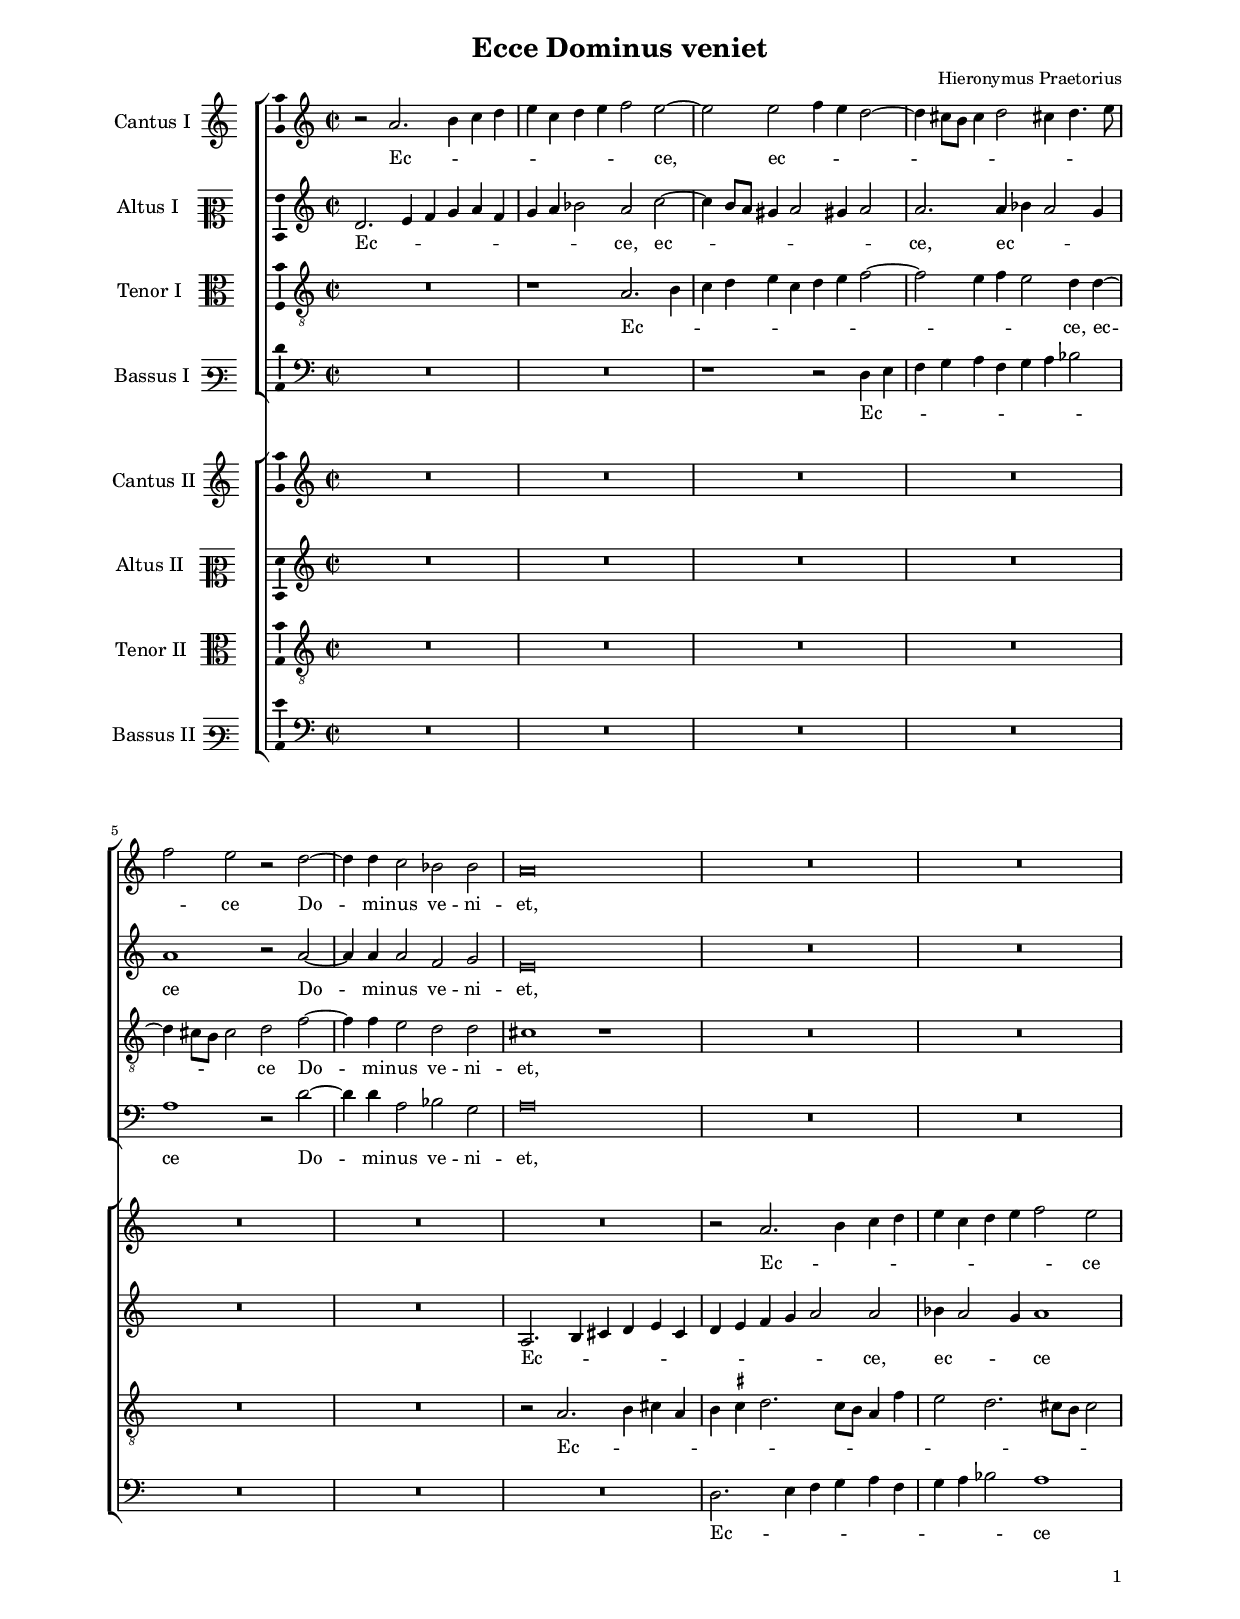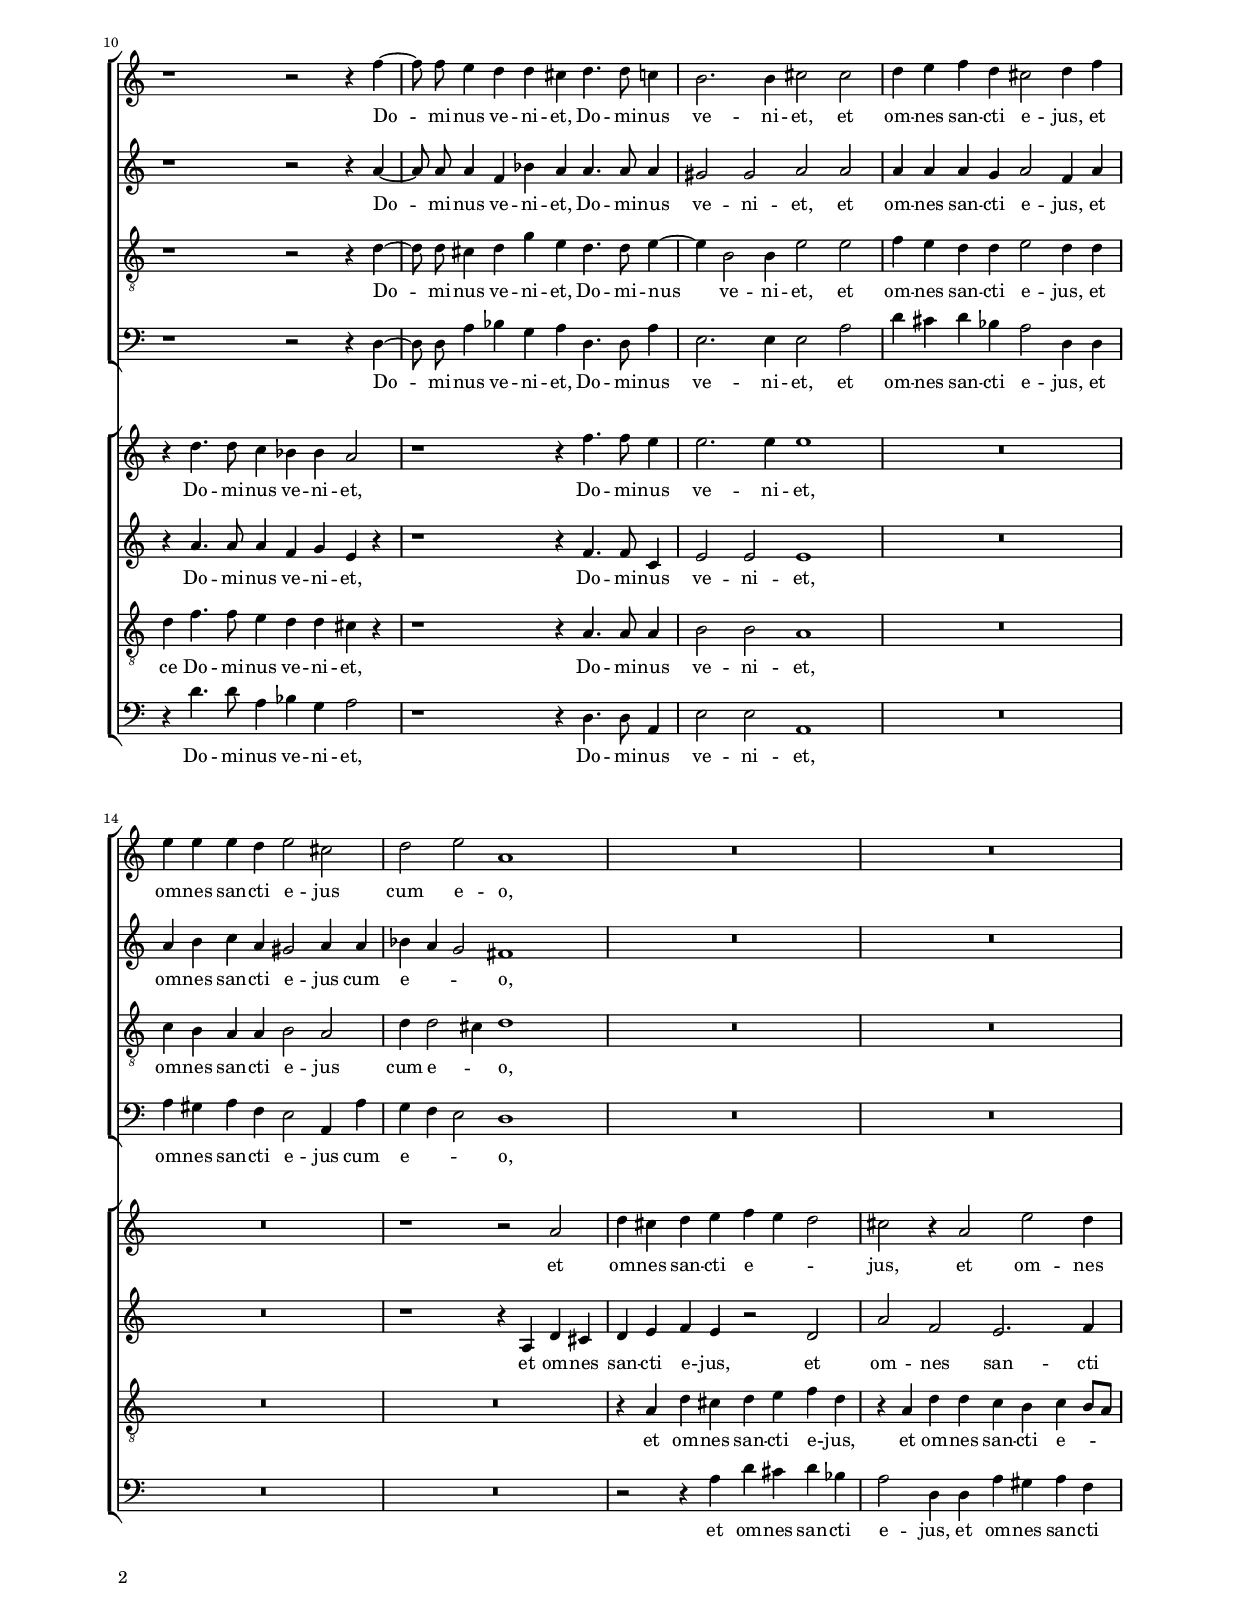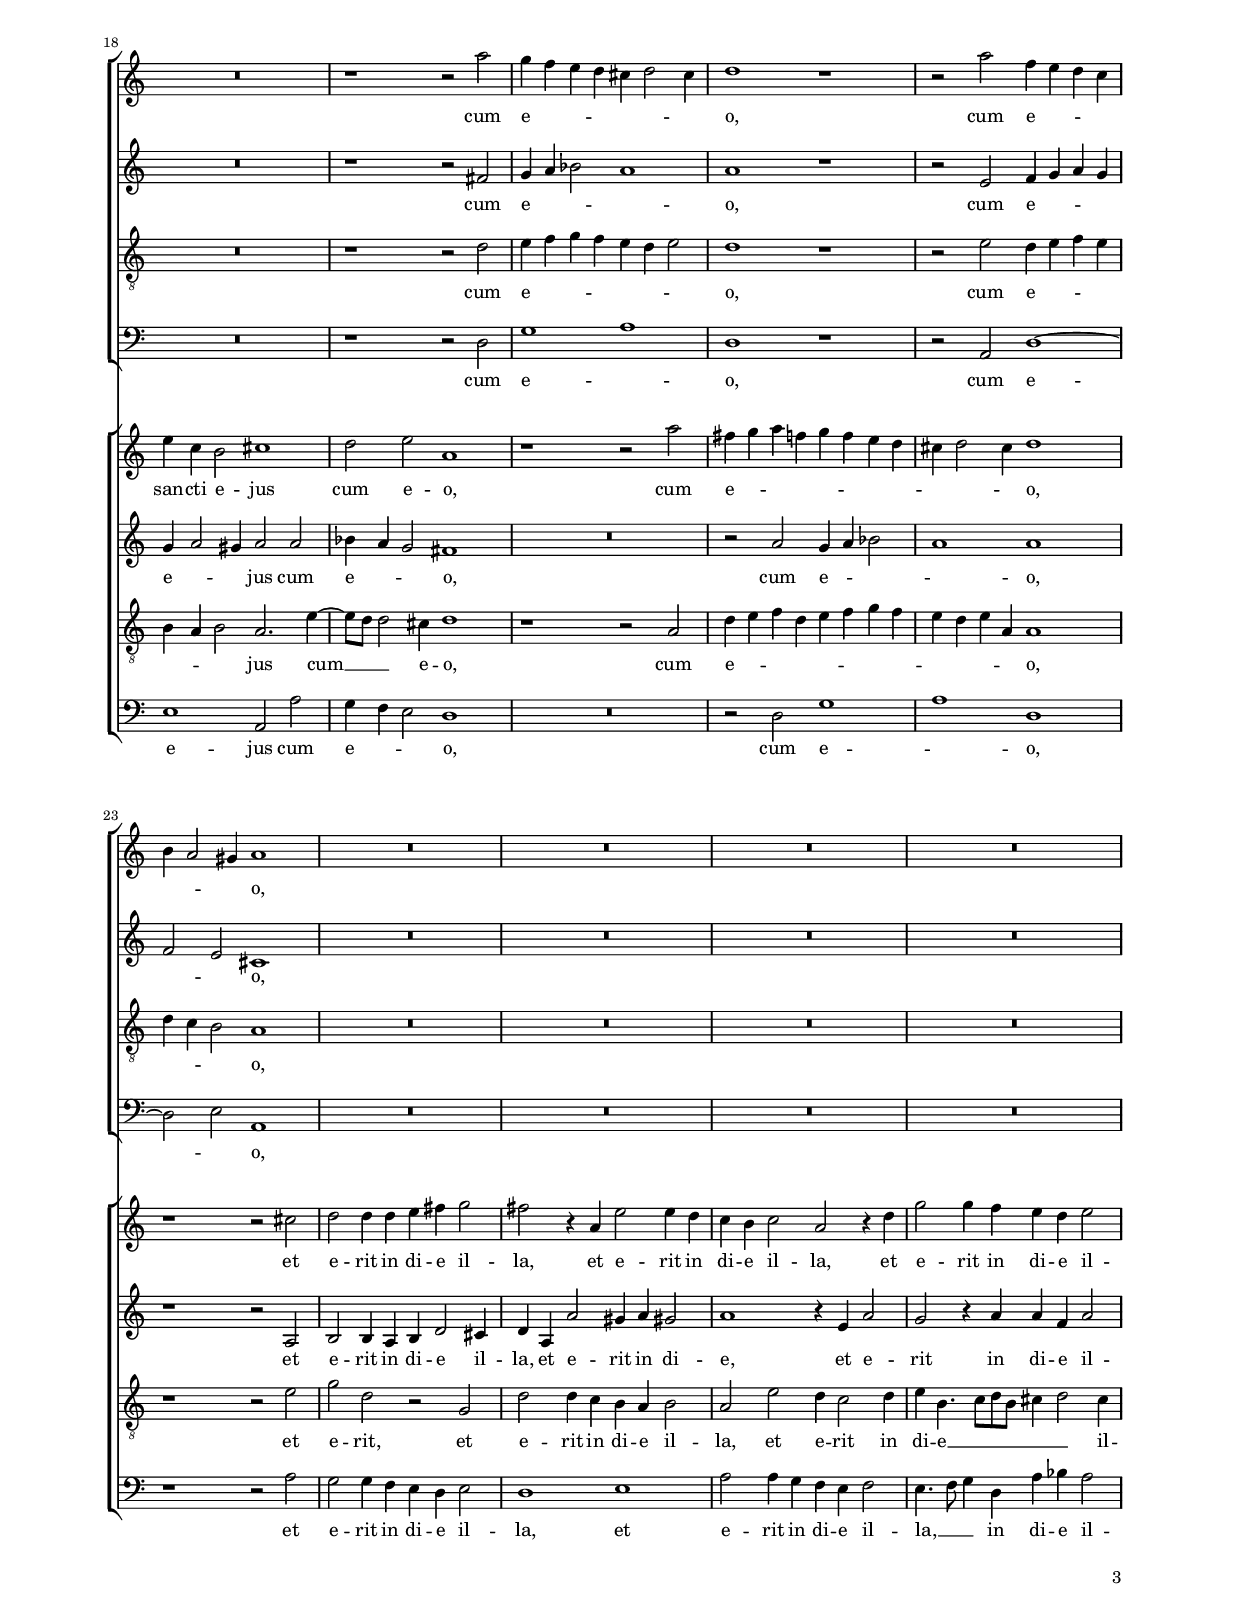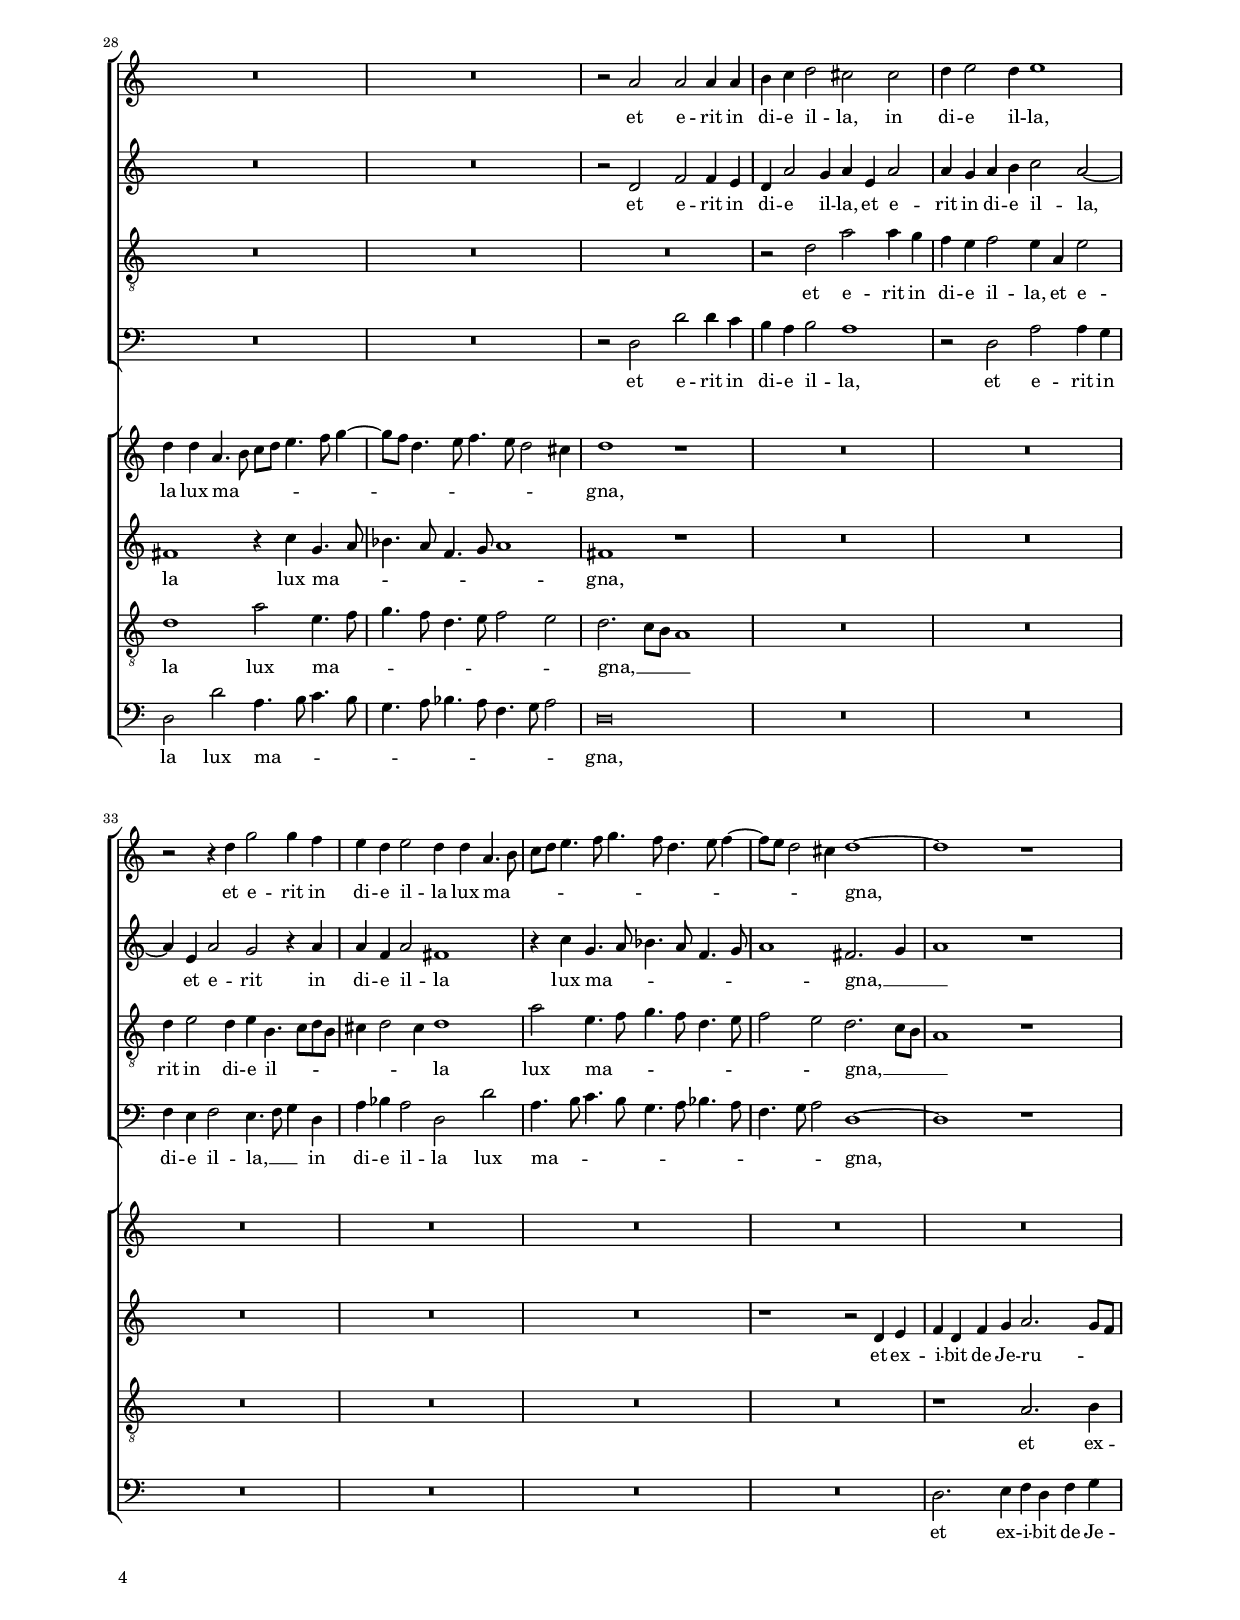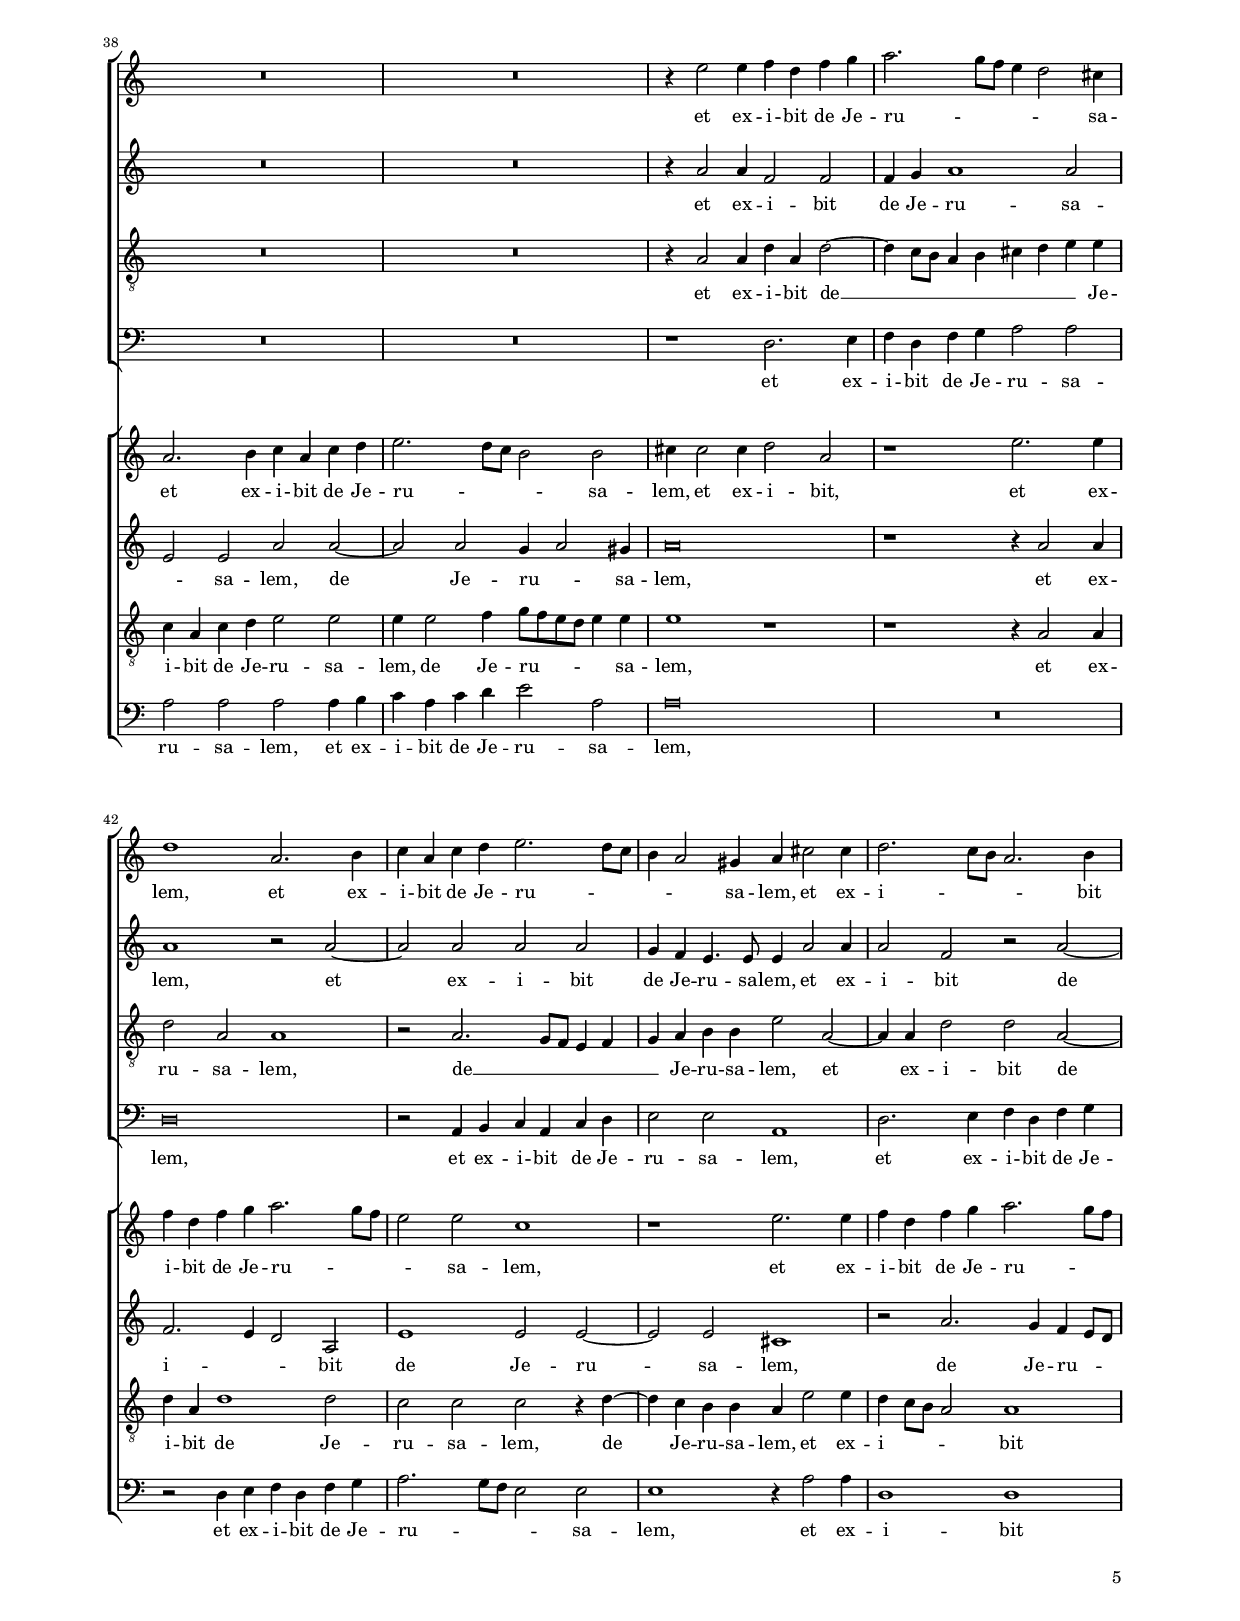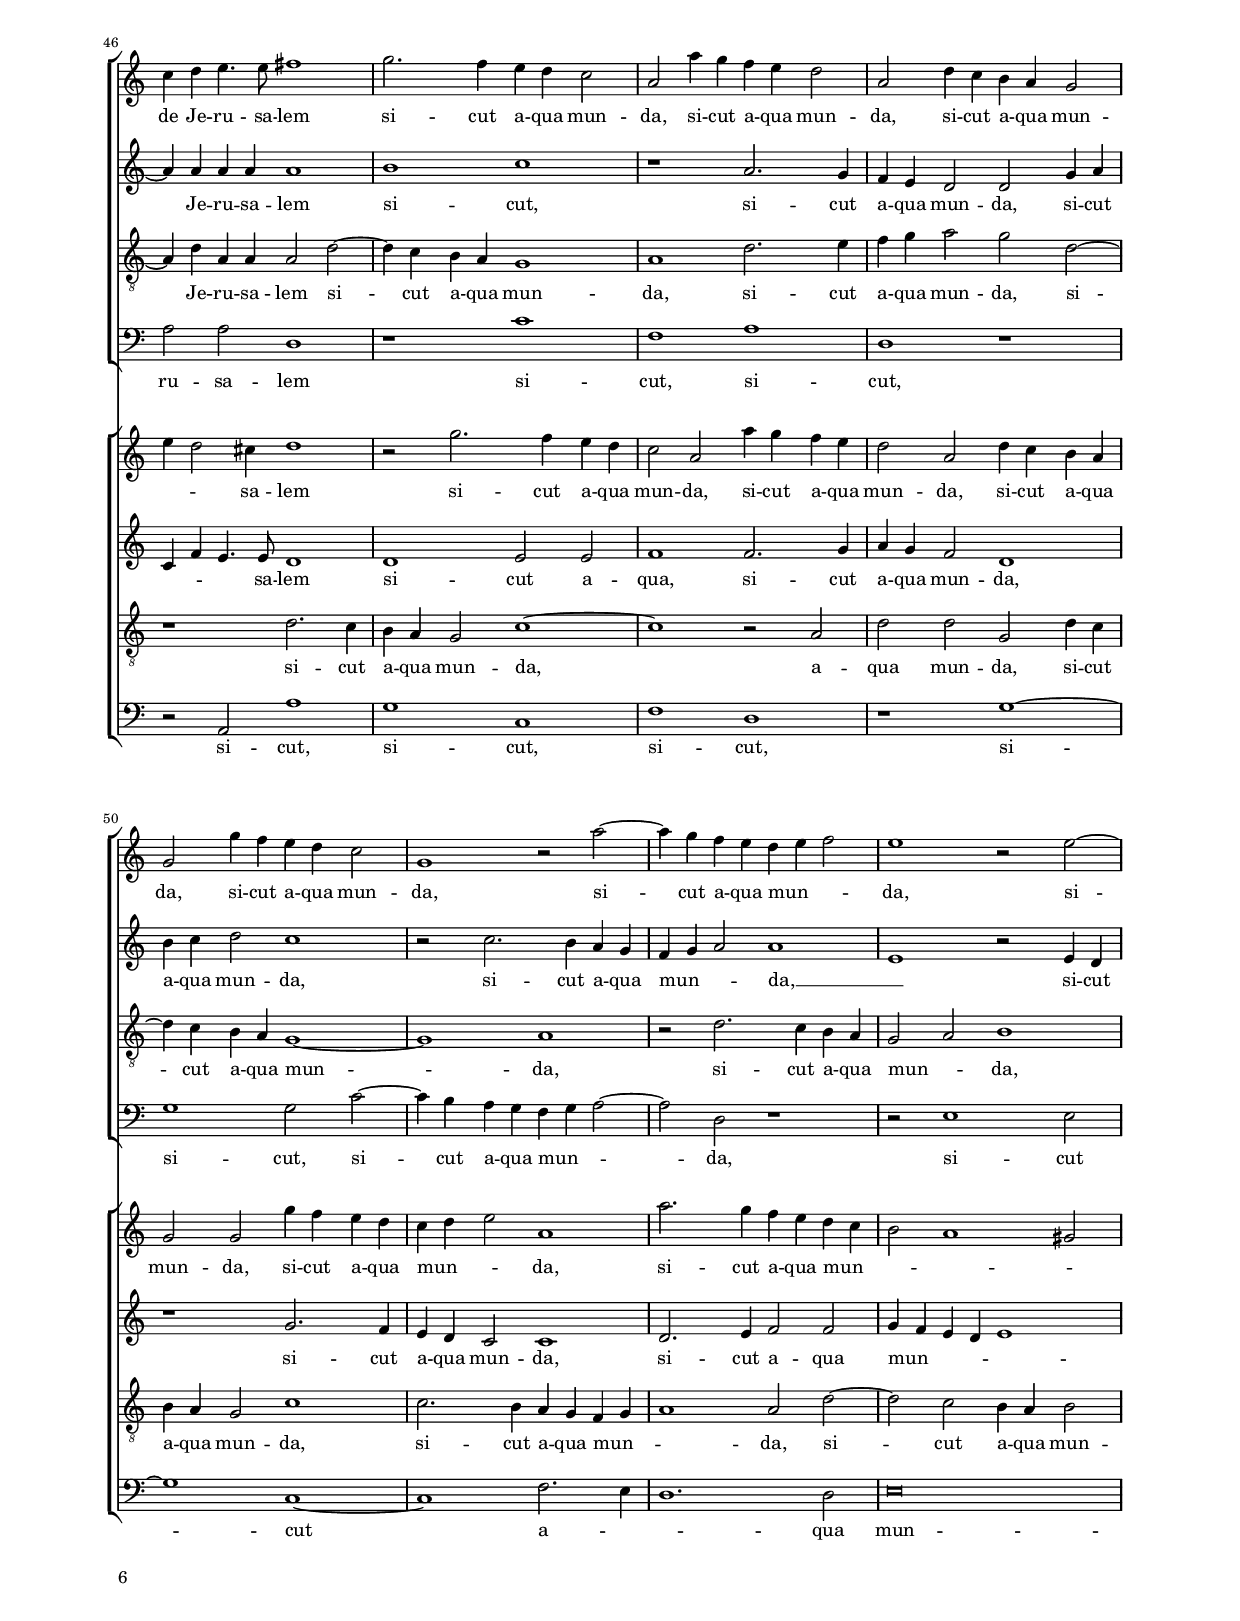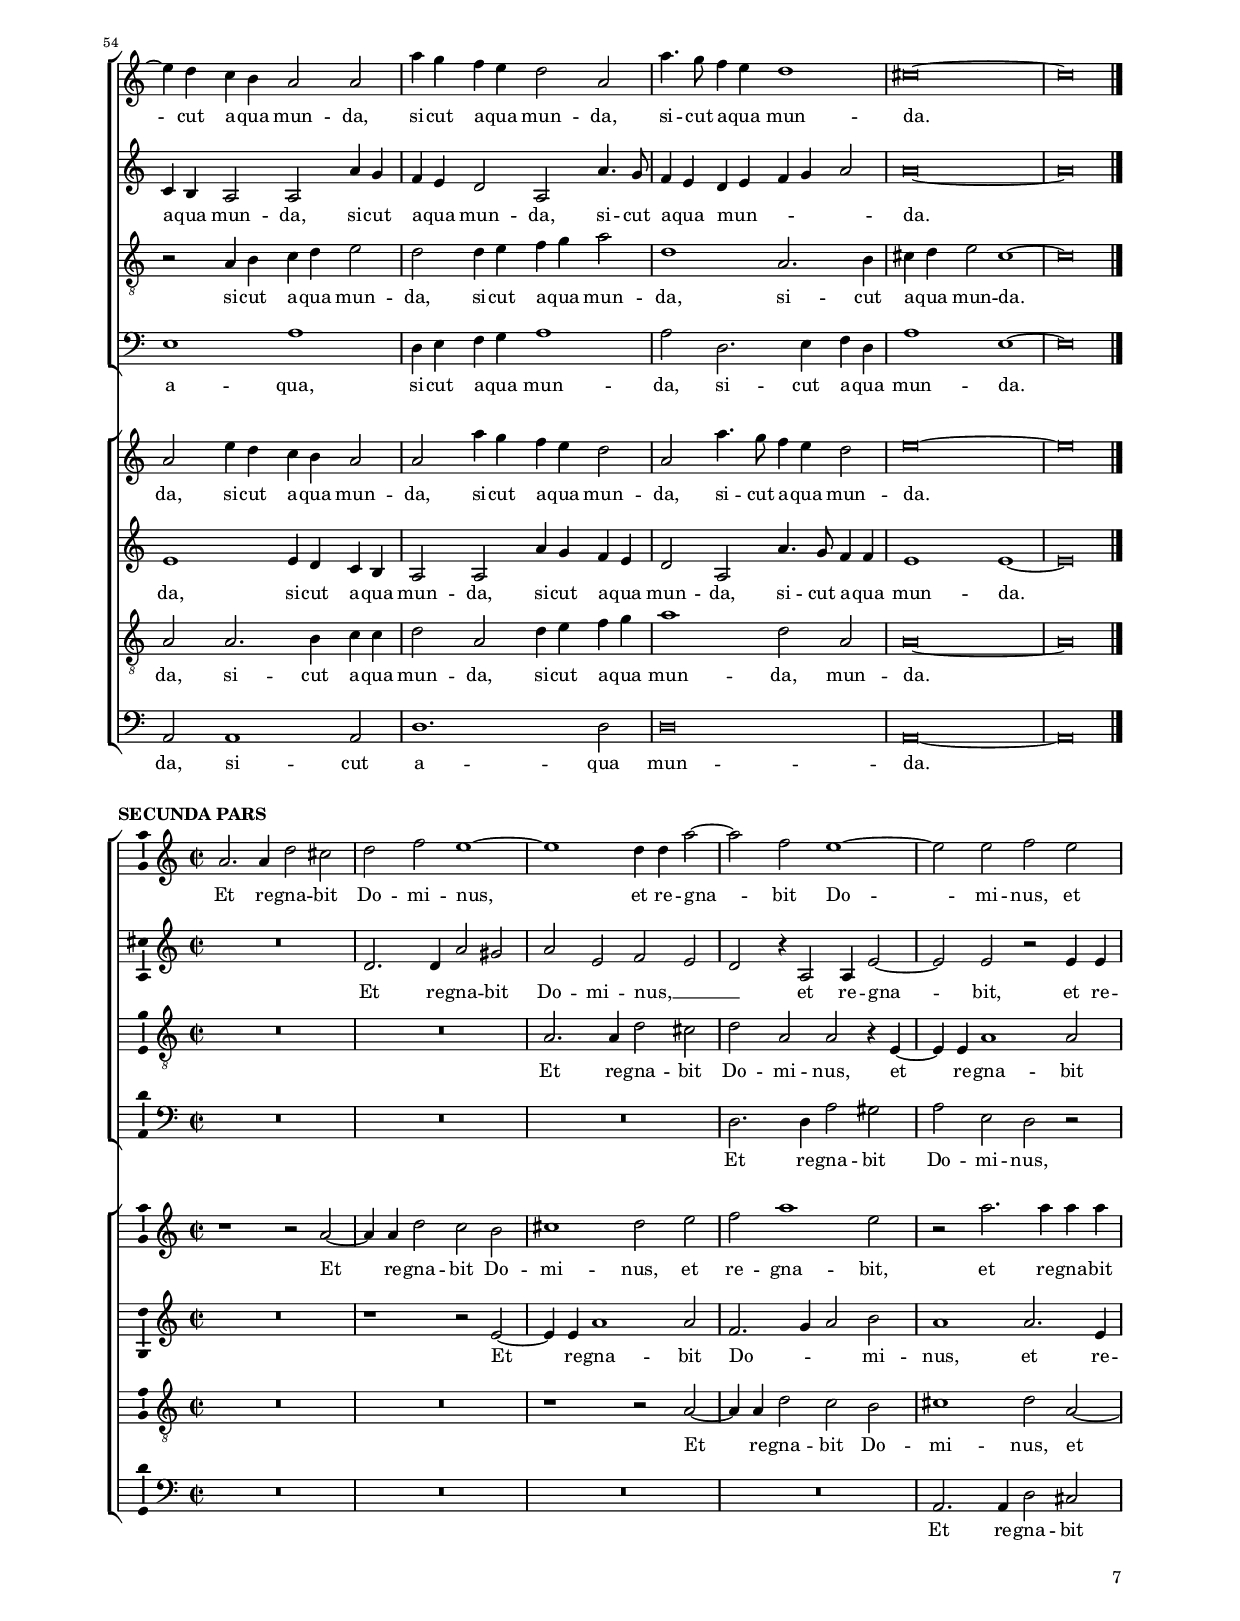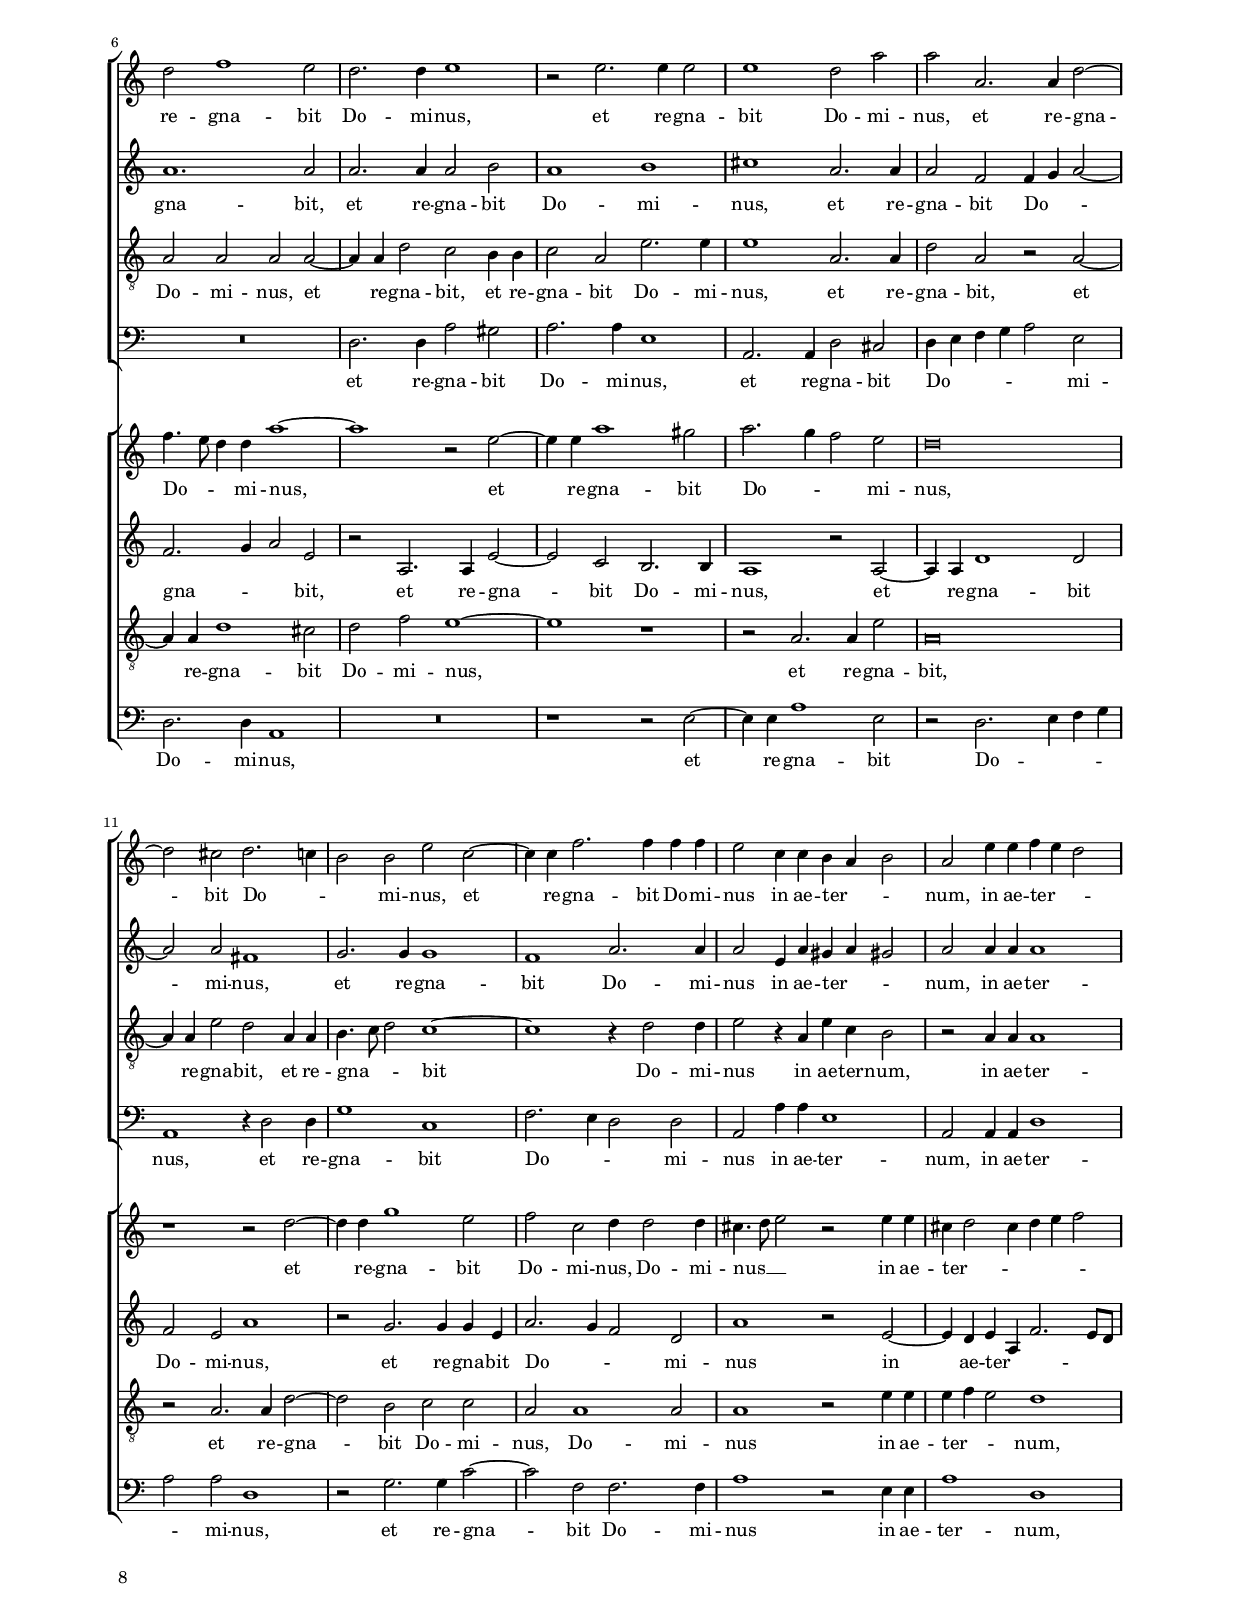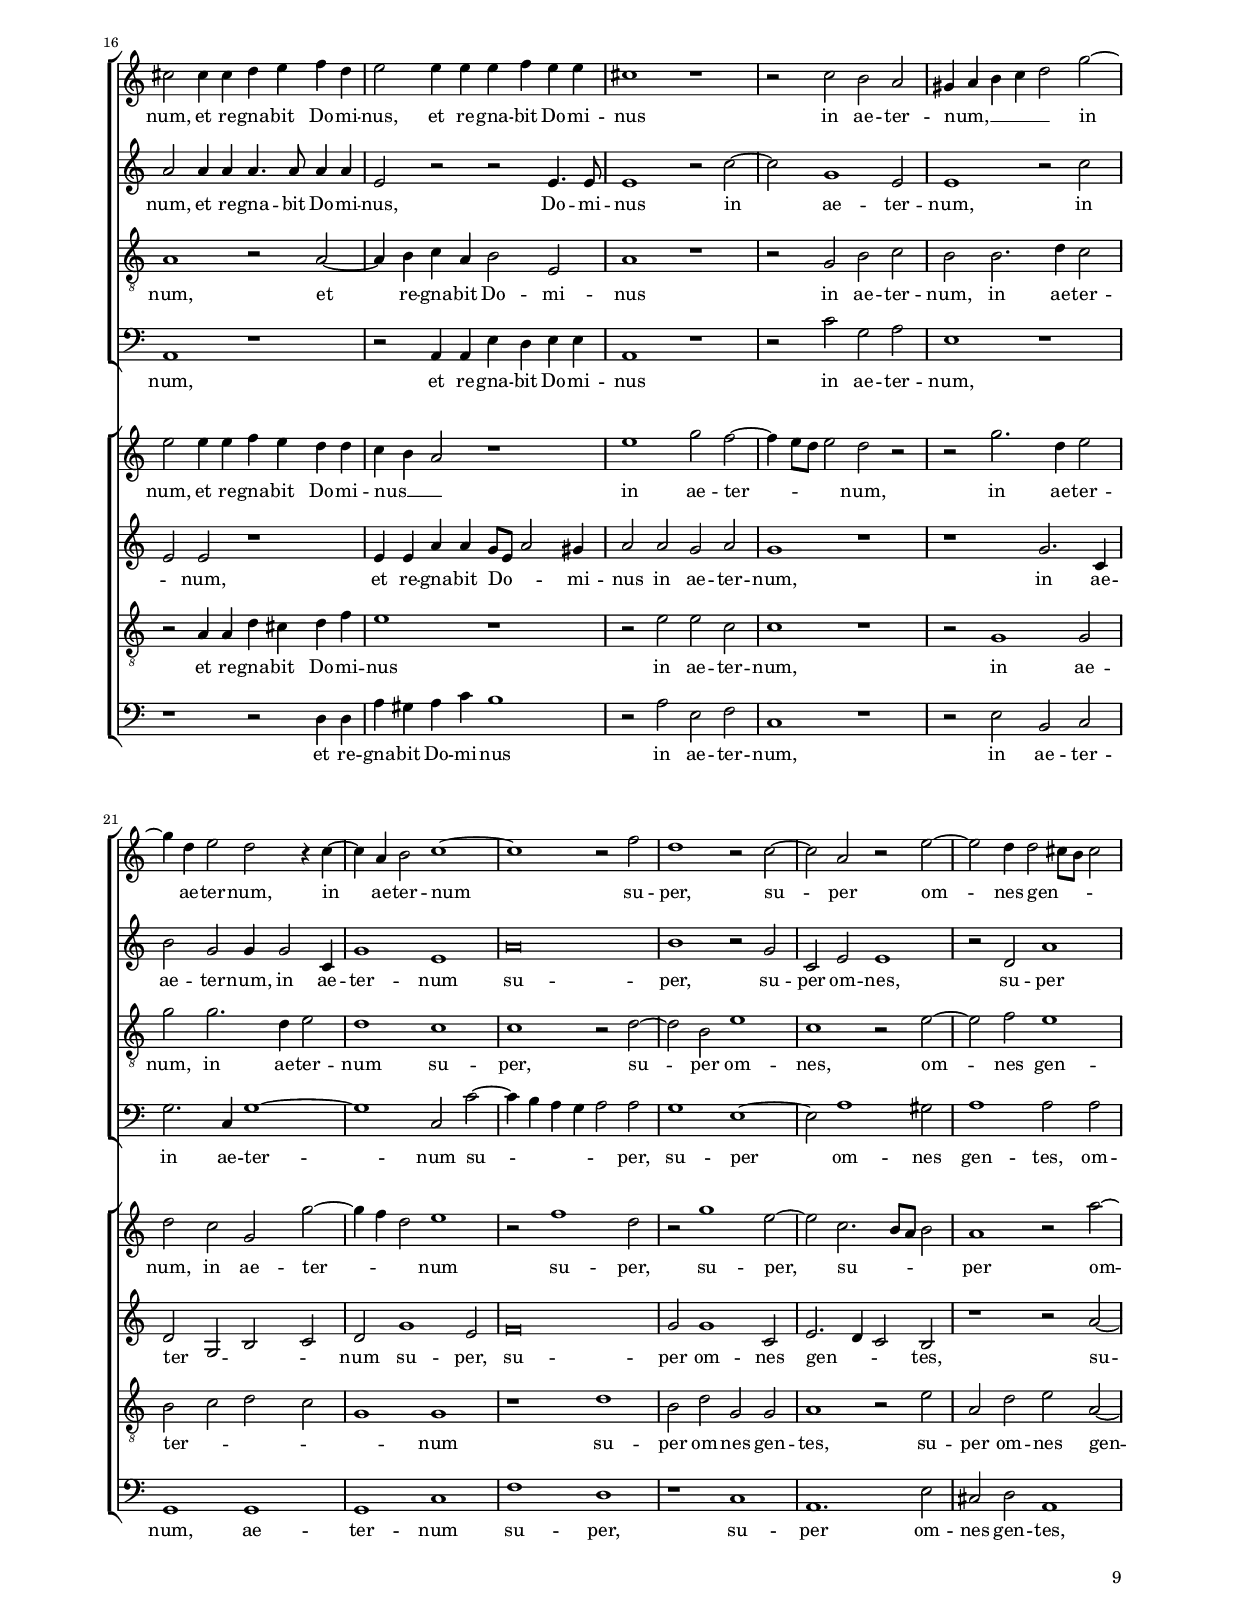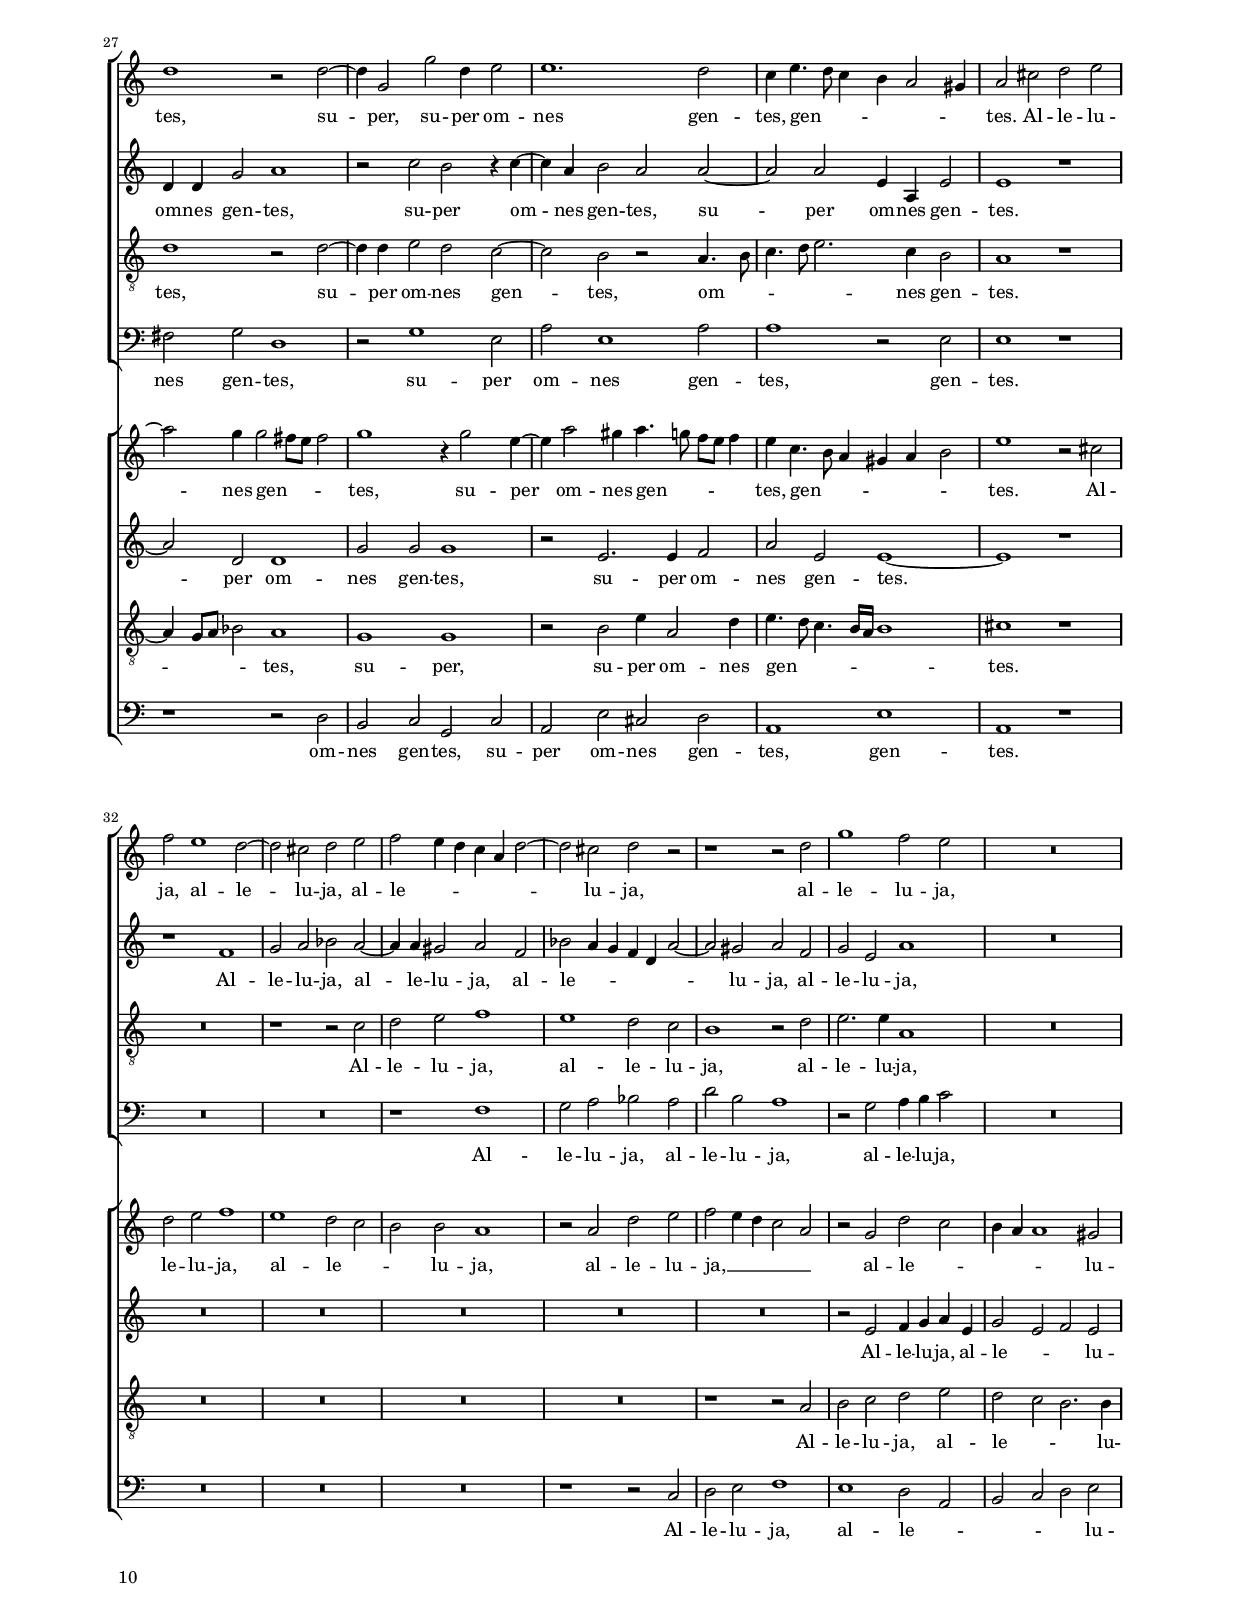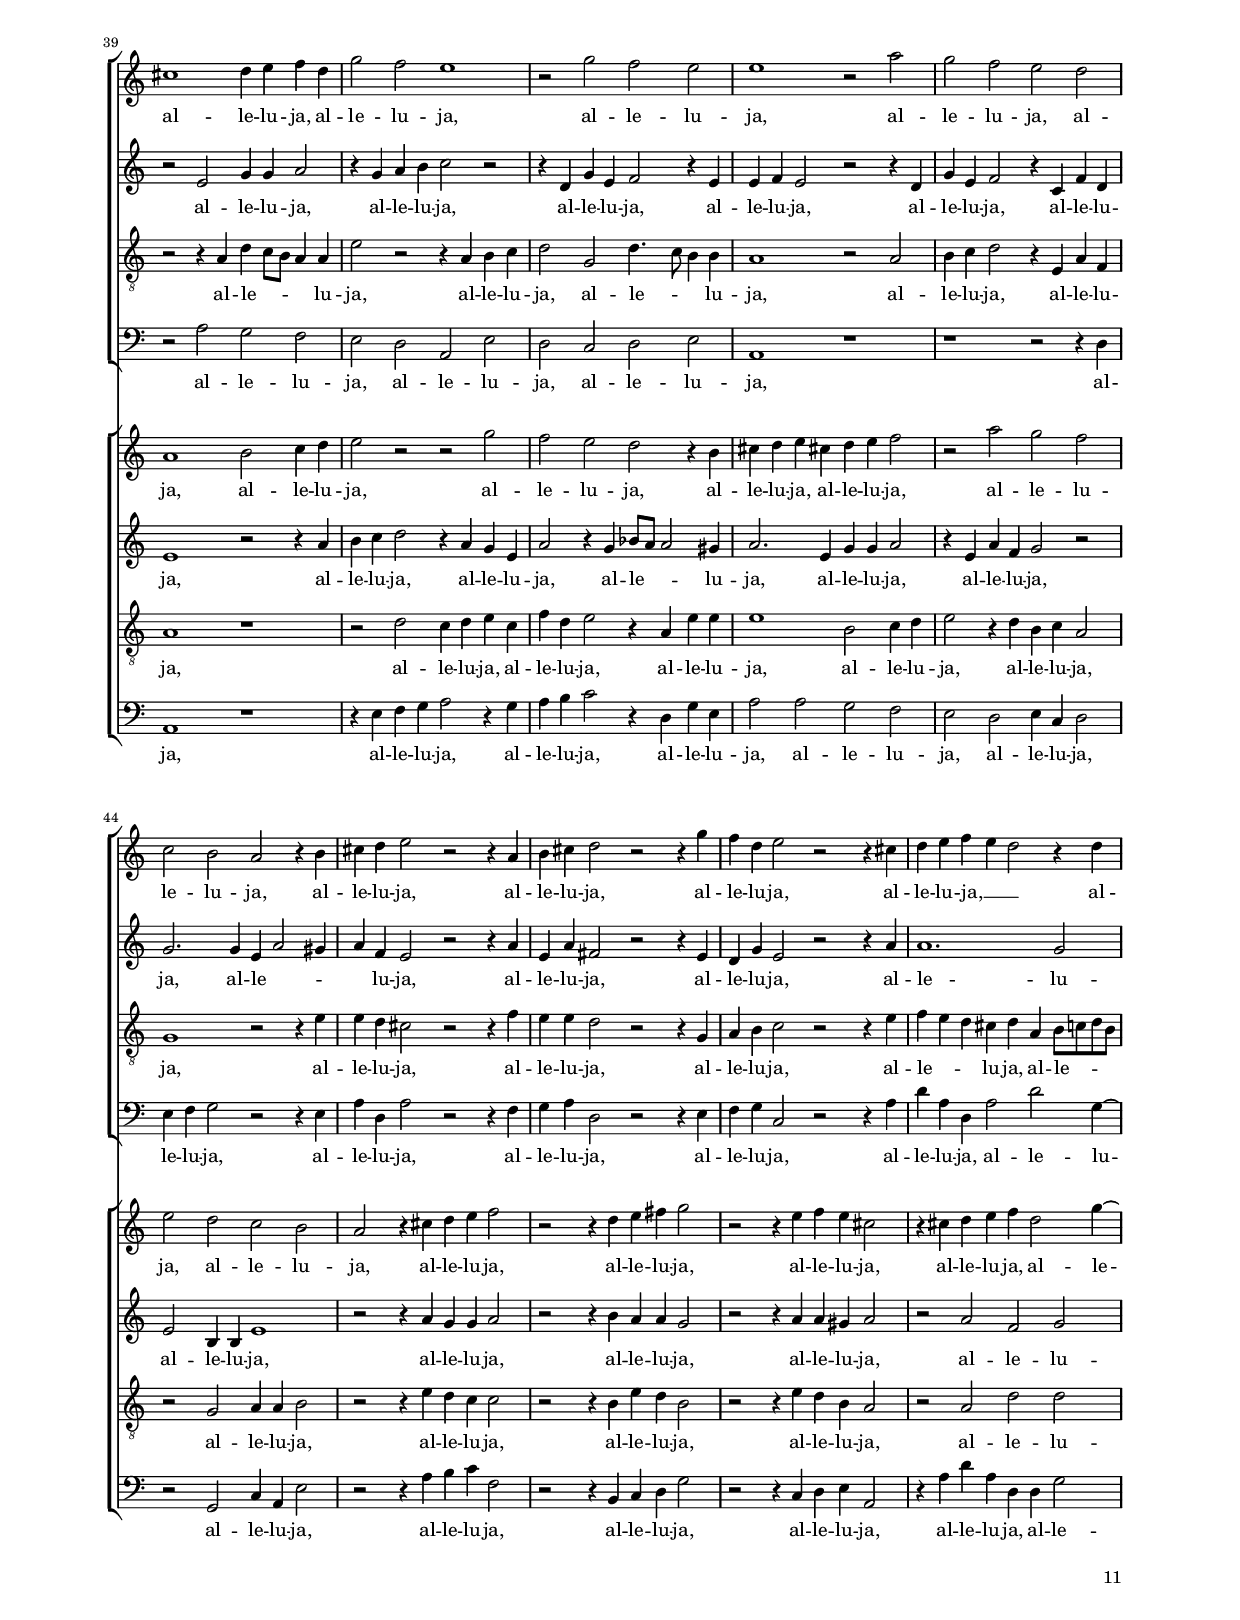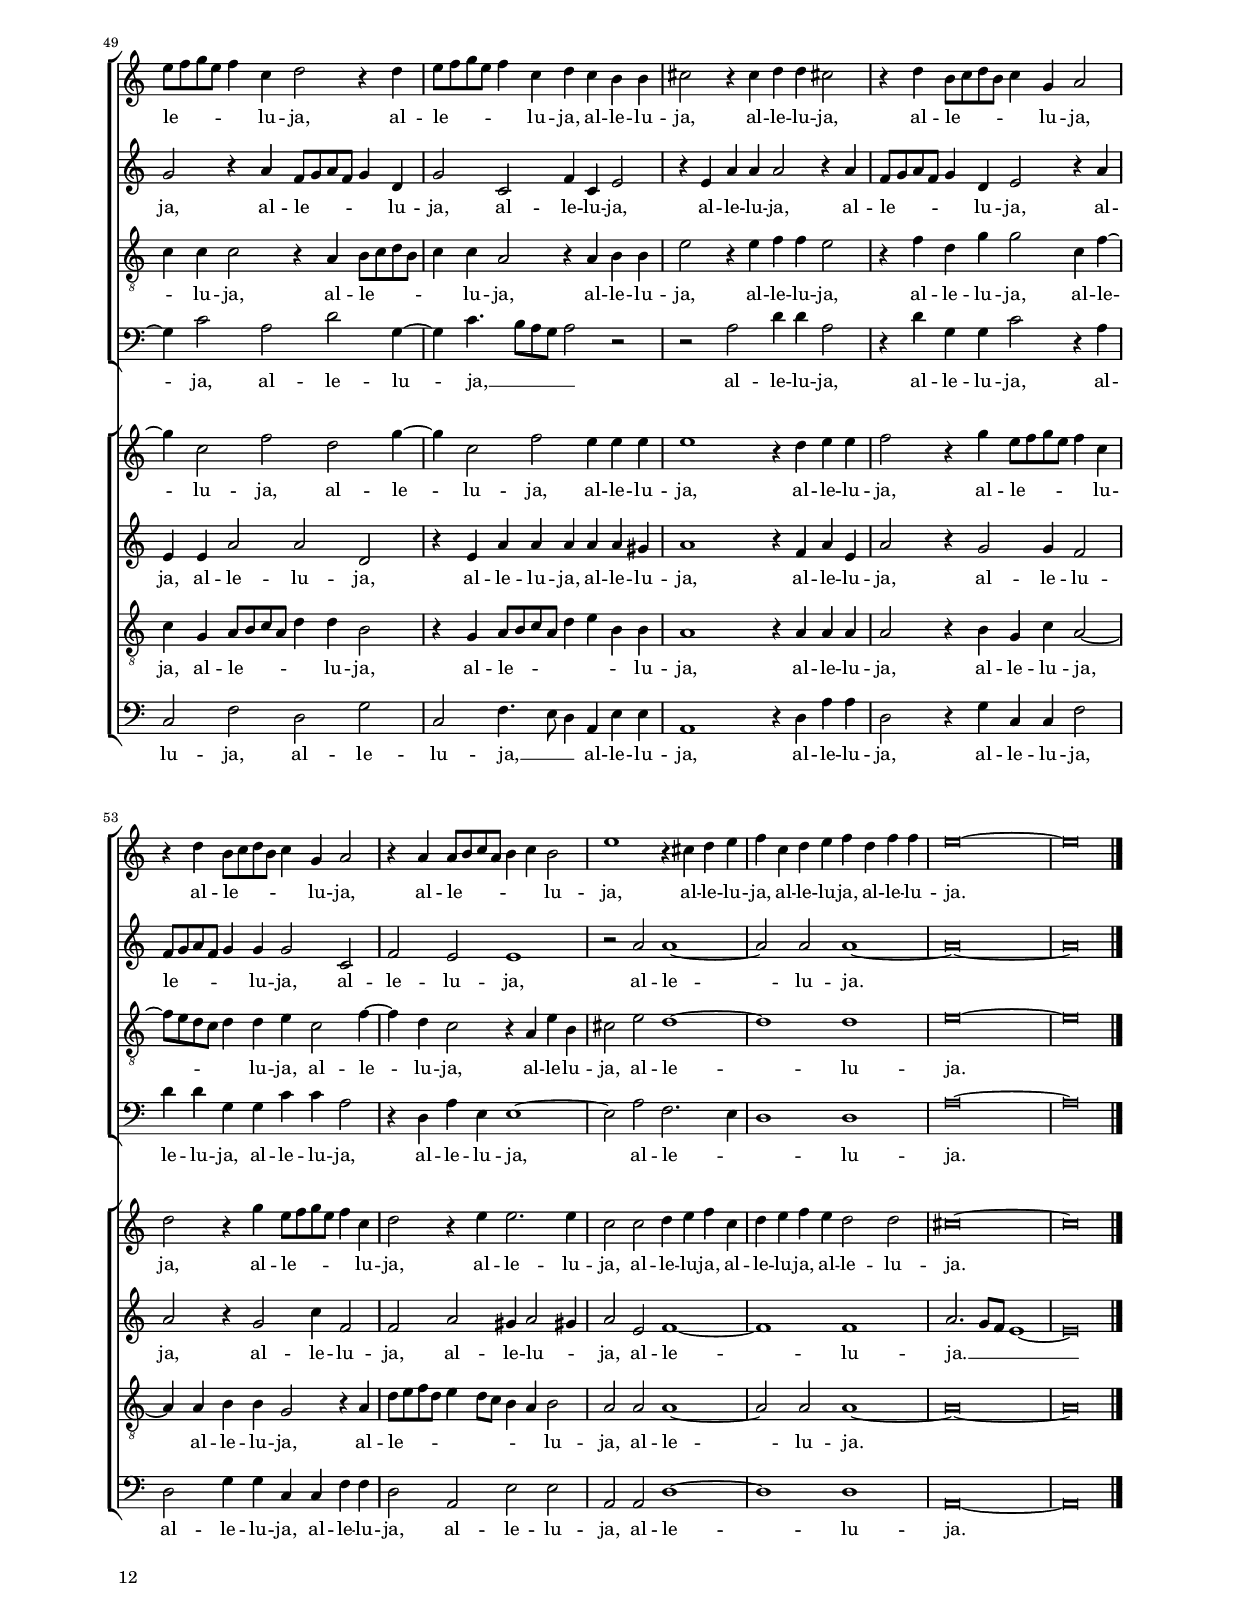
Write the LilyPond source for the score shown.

\header 
{
	title="Ecce Dominus veniet"
	composer="Hieronymus Praetorius"
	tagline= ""
}

\version "2.22.1"
\language deutsch
#(set-global-staff-size 15)
% #(set-default-paper-size "letter")
#(ly:set-option 'point-and-click #f)


\paper
	{
	top-margin = 2 \cm
	bottom-margin = 1.4 \cm
	left-margin = 2 \cm
	right-margin = 2 \cm
	print-page-number = ##f
	ragged-bottom = ##f
	ragged-last-bottom = ##t
%   systems-per-page = 2
%   page-count = 8
    score-system-spacing = #'((basic-distance . 18) (minimum-distance . 14) (padding . 7) (strechability . 250))
	system-system-spacing = #'((basic-distance . 18) (minimum-distance . 14) (padding . 7) (strechability . 250))
    oddFooterMarkup=\markup   \fill-line { "" \fromproperty #'page:page-number-string }
    evenFooterMarkup=\markup  \fill-line { \fromproperty #'page:page-number-string "" }
    last-bottom-spacing = #'((basic-distance . 12) (minimum-distance . 7) (padding . 4))
	}


global =  
	{
    % \set Staff.autoBeaming = ##f
	\key c \major
	\time 2/2 \set Score.measureLength = #(ly:make-moment 2/1)
        \set Score.tempoHideNote = ##t
        \tempo 2 = 90
        \skip 1*2*58 \bar "|."
	}

	ficta = { \once \set suggestAccidentals = ##t }
	
	forget = #(define-music-function (music) (ly:music?) #{
	\accidentalStyle forget
	$music
	\accidentalStyle default
	#})

        	
incipitcantusprimus = \markup { \score {
	{
	\set Staff.instrumentName = \markup { \fontsize #1 "Cantus I" }
	\key c \major
	\clef violin
	s4 \bar ""
	}
	\layout  {
	raggedright = ##t
	indent = 1.6 \cm
	line-width = 2.2\cm
	\context { \Staff \remove Time_signature_engraver }
	\override Staff.Clef.Y-extent = #'(0 . 0)
	}} \hspace #1 }
      
incipitaltusprimus = \markup { \score {
	{
	\set Staff.instrumentName = \markup { \fontsize #1 "Altus I" }
	\key c \major
	\clef mezzosoprano
	s4 \bar ""
	}
	\layout  {
	raggedright = ##t
	indent = 1.6 \cm
	line-width = 2.2\cm
	\context { \Staff \remove Time_signature_engraver }
	\override Staff.Clef.Y-extent = #'(0 . 0)
	}} \hspace #1 }
      
incipittenorprimus = \markup { \score {
	{
	\set Staff.instrumentName = \markup { \fontsize #1 "Tenor I" }
	\key c \major
	\clef alto
	s4 \bar ""
	}
	\layout  {
	raggedright = ##t
	indent = 1.6 \cm
	line-width = 2.2\cm
	\context { \Staff \remove Time_signature_engraver }
	\override Staff.Clef.Y-extent = #'(0 . 0)
	}} \hspace #1 }


incipitbassusprimus = \markup { \score {
	{
	\set Staff.instrumentName = \markup { \fontsize #1 "Bassus I" }
	\key c \major
	\clef varbaritone
	s4 \bar ""
	}
	\layout  {
	raggedright = ##t
	indent = 1.6 \cm
	line-width = 2.2\cm
	\context { \Staff \remove Time_signature_engraver }
	\override Staff.Clef.Y-extent = #'(0 . 0)
	}} \hspace #1 }

incipitcantussecundus = \markup { \score {
	{
	\set Staff.instrumentName = \markup { \fontsize #1 "Cantus II" }
	\key c \major
	\clef violin
	s4 \bar ""
	}
	\layout  {
	raggedright = ##t
	indent = 1.6 \cm
	line-width = 2.2\cm
	\context { \Staff \remove Time_signature_engraver }
	\override Staff.Clef.Y-extent = #'(0 . 0)
	}} \hspace #1 }


incipitaltussecundus = \markup { \score {
	{
	\set Staff.instrumentName = \markup { \fontsize #1 "Altus II" }
	\key c \major
	\clef mezzosoprano
	s4 \bar ""
	}
	\layout  {
	raggedright = ##t
	indent = 1.6 \cm
	line-width = 2.2\cm
	\context { \Staff \remove Time_signature_engraver }
	\override Staff.Clef.Y-extent = #'(0 . 0)
	}} \hspace #1 }


incipittenorsecundus = \markup { \score {
	{
	\set Staff.instrumentName = \markup { \fontsize #1 "Tenor II" }
	\key c \major
	\clef alto
	s4 \bar ""
	}
	\layout  {
	raggedright = ##t
	indent = 1.6 \cm
	line-width = 2.2\cm
	\context { \Staff \remove Time_signature_engraver }
	\override Staff.Clef.Y-extent = #'(0 . 0)
	}} \hspace #1 }	


incipitbassussecundus = \markup { \score {
	{
	\set Staff.instrumentName = \markup { \fontsize #1 "Bassus II" }
	\key c \major
	\clef varbaritone
	s4 \bar ""
	}
	\layout  {
	raggedright = ##t
	indent = 1.6 \cm
	line-width = 2.2\cm
	\context { \Staff \remove Time_signature_engraver }
	\override Staff.Clef.Y-extent = #'(0 . 0)
	}} \hspace #1 }

cantusprimus =  \relative c''
	{
	r2 a2. h4 c d
	e4 c d e f2 e~
	e2 e f4 e d2~
	d4 cis8 h cis4 d2 cis!4 d4. e8
%5
	f2 e r d~ |
	d4 d c2 b b
	a\breve
	R\breve
	R\breve
%10
	r1 r2 r4 f'~ |
	\autoBeamOff f8 f \autoBeamOn e4 d d cis4 d4. d8 c4
	h2. h4 cis2 cis
	d4 e f d cis2 d4 f
	e4 e e d e2 cis
%15
	d2 e a,1 |
	R\breve
	R\breve
	R\breve
	r1 r2 a'
%20
	g4 f e d cis4 d2 cis4 |
	d1 r
	r2 a' f4 e d c
	h4 a2 gis4 a1
	R\breve
%25
	R\breve |
	R\breve
	R\breve
	R\breve
	R\breve
%30
	r2 a a a4 a |
	h4 c d2 cis cis
	d4 e2 d4 e1
	r2 r4 d g2 g4 f
	e4 d e2 d4 d a4. h8
%35
	c8 d e4. f8 g4. f8 d4. e8 f4~ |
	f8 e d2 cis4 d1~
	d1 r
	R\breve
	R\breve
%40
	r4 e2 e4 f4 d f g |
	a2. g8 f e4 d2 cis4
	d1 a2. h4
	c4 a c d e2. d8 c
	h4 a2 gis4 a4 cis2 cis4
%45
	d2. c8 h a2. h4 |
	c4 d e4. e8 fis1
	g2. f4 e4 d c2
	a2 a'4 g f e d2
	a2 d4 c h a g2
%50
	g2 g'4 f e d c2 |
	g1 r2 a'~
	a4 g f e d e f2
	e1 r2 e~
	e4 d c h a2 a
%55
	a'4 g f e d2 a |
	a'4. g8 f4 e d1
	cis\breve~
    cis\breve |
	}

altusprimus =  \relative c' 
    {
	d2. e4 f g a f
	g4 a b2 a c~
	c4 h8 a gis4 a2 gis!4 a2
	a2. a4 b4 a2 g4
%5
	a1 r2 a~ |
	a4 a a2 f g
	e\breve
	R\breve
	R\breve
%10
	r1 r2 r4 a~ |
	\autoBeamOff a8 a a4 \autoBeamOn f4 b a a4. a8 a4
	gis2 gis a a
	a4 a a g a2 f4 a
	a4 h c a gis2 a4 a
%15
	b4 a g2 fis1 |
	R\breve
	R\breve
	R\breve
	r1 r2 fis
%20
	g4 a b2 a1 |
	a1 r
	r2 e f4 g a g
	f2 e cis1
	R\breve
%25
	R\breve |
	R\breve
	R\breve
	R\breve
	R\breve
%30
	r2 d f f4 e |
	d4 a'2 g4 a e a2
	a4 g a h c2 a~
	a4 e a2 g r4 a
	a4 f a2 fis1
%35
	r4 c' g4. a8 b4. a8 f4. g8 |
	a1 fis2. g4
	a1 r
	R\breve
	R\breve
%40
	r4 a2 a4 f2 f |
	f4 g a1 a2
	a1 r2 a~
	a2 a a a
	g4 f e4. e8 e4 a2 a4
%45
	a2 f r a~ |
	a4 a a a a1
	h1 c
	r1 a2. g4
	f4 e d2 d g4 a
%50
	h4 c d2 c1 |
	r2 c2. h4 a g
	f4 g a2 a1
	e1 r2 e4 d
	c4 h a2 a a'4 g
%55
	f4 e d2 a a'4. g8 |
	f4 e d e f g a2
	a\breve~
    a\breve |
	}

tenorprimus =  \relative c' 
	{
	R\breve
	r1 a2. h4
	c4 d e c d e f2~
	f2 e4 f e2 d4 d~
%5
	d4 cis8 h cis2 d f~ |
	f4 f e2 d d
	cis1 r
	R\breve
	R\breve
%10
	r1 r2 r4 d~ |
	\autoBeamOff d8 d \autoBeamOn cis4 d g e4 d4. d8 e4~
	e4 h2 h4 e2 e
	f4 e d d e2 d4 d
	c4 h a a h2 a
%15
	d4 d2 cis4 d1 |
	R\breve
	R\breve
	R\breve
	r1 r2 d
%20
	e4 f g f e d e2 |
	d1 r
	r2 e d4 e f e
	d4 c h2 a1
	R\breve
%25
	R\breve |
	R\breve
	R\breve
	R\breve
	R\breve
%30
	R\breve |
	r2 d a' a4 g
	f4 e f2 e4 a, e'2
	d4 e2 d4 e4 h4. c8 d h
	cis4 d2 cis4 d1
%35
	a'2 e4. f8 g4. f8 d4. e8 |
	f2 e d2. c8 h
	a1 r
	R\breve
	R\breve
%40
	r4 a2 a4 d4 a d2~ |
	d4 c8 h a4 h cis d e e
	d2 a a1
	r2 a2. g8 f e4 f
	g4 a h h e2 a,~
%45
	a4 a d2 d a~ |
	a4 d a a a2 d~
	d4 c h a g1
	a1 d2. e4
	f4 g a2 g d~
%50
    d4 c h a g1~ |
	g1 a
	r2 d2. c4 h a
	g2 a h1
	r2 a4 h c d e2
%55
	d2 d4 e f g a2 |
	d,1 a2. h4
	cis4 d e2 cis1~
	cis\breve |
	}

bassusprimus  =  \relative c 
	{
	R\breve
	R\breve
	r1 r2 d4 e
	f4 g a f g a b2
%5
	a1 r2 d~ |
	d4 d a2 b g
	a\breve
	R\breve
	R\breve
%10
	r1 r2 r4 d,~ |
	\autoBeamOff d8 d \autoBeamOn a'4 b g a4 d,4. d8 a'4
	e2. e4 e2 a
	d4 cis d b a2 d,4 d
	a'4 gis a f e2 a,4 a'
%15
	g4 f e2 d1 |
	R\breve
	R\breve
	R\breve
	r1 r2 d
%20
	g1 a |
	d,1 r
	r2 a d1~
	d2 e a,1
	R\breve
%25
	R\breve |
	R\breve
	R\breve
	R\breve
	R\breve
%30
	r2 d d' d4 c |
	h4 a h2 a1
	r2 d, a' a4 g
	f4 e f2 e4. f8 g4 d
	a'4 b a2 d, d'
%35
	a4. h8 c4. h8 g4. a8 b4. a8 |
	f4. g8 a2 d,1~
	d1 r
	R\breve
	R\breve
%40
	r1 d2. e4 |
	f4 d f g a2 a
	d,\breve
	r2 a4 h c a c d
	e2 e a,1
%45
	d2. e4 f d f g |
	a2 a d,1
	r1 c'
	f,1 a
	d,1 r
%50
	g1 g2 c~ |
	c4 h a g f g a2~
	a2 d, r1
	r2 e1 e2
	e1 a
%55
	d,4 e f g a1 |
	a2 d,2. e4 f d
	a'1 e~
	e\breve |
	}

cantussecundus =  \relative c''
	{
	R\breve
	R\breve
	R\breve
	R\breve
%5
	R\breve |
	R\breve
	R\breve
	r2 a2. h4 c d
	e4 c d e f2 e
%10
	r4 d4. d8 c4 b4 b a2 |
	r1 r4 f'4. f8 e4
	e2. e4 e1
	R\breve
	R\breve
%15
	r1 r2 a, |
	d4 cis d e f4 e d2
	cis2 r4 a2 e'2 d4
	e4 c h2 cis1
	d2 e a,1
%20
	r1 r2 a' |
	fis4 g a f g4 f e d
	cis4 d2 cis4 d1
	r1 r2 cis
	d2 d4 d e4 fis g2
%25
	fis2 r4 a, e'2 e4 d |
	c4 h c2 a r4 d
	g2 g4 f e d e2
	d4 d a4. h8 c8 d e4. f8 g4~
	g8 f d4. e8 f4. e8 d2 cis4
%30
	d1 r |
	R\breve
	R\breve
	R\breve
	R\breve
%35
	R\breve |
	R\breve
	R\breve
	a2. h4 c a c d
	e2. d8 c h2 h
%40
	cis4 cis2 cis4 d2 a |
	r1 e'2. e4
	f4 d f g a2. g8 f
	e2 e c1
	r1 e2. e4
%45
	f4 d f g a2. g8 f |
	e4 d2 cis4 d1
	r2 g2. f4 e d
	c2 a a'4 g f e
	d2 a d4 c h a
%50
	g2 g g'4 f e d |
	c4 d e2 a,1
	a'2. g4 f e d c
	h2 a1 gis2
	a2 e'4 d c h a2
%55
	a2 a'4 g f e d2 |
	a2 a'4. g8 f4 e d2
	e\breve~
    e\breve |
	}

altussecundus =  \relative c'
	{
	R\breve
	R\breve
	R\breve
	R\breve
%5
	R\breve |
	R\breve
	a2. h4 cis4 d e cis
	d4 e f g a2 a
	b4 a2 g4 a1
%10
	r4 a4. a8 a4 f4 g e r |
	r1 r4 f4. f8 c4
	e2 e e1
	R\breve
	R\breve
%15
	r1 r4 a, d cis |
	d4 e f e r2 d
	a'2 f e2. f4
	g4 a2 gis4 a2 a
	b4 a g2 fis1
%20
	R\breve |
	r2 a g4 a b2
	a1 a
	r1 r2 a,
	h2 h4 a h4 d2 cis4
%25
	d4 a a'2 gis4 a gis!2 |
	a1 r4 e a2
	g2 r4 a a f a2
	fis1 r4 c' g4. a8
	b4. a8 f4. g8 a1
%30
	fis1 r |
	R\breve
	R\breve
	R\breve
	R\breve
%35
	R\breve |
	r1 r2 d4 e
	f4 d f g a2. g8 f
	e2 e a a~
	a2 a g4 a2 gis4
%40
	a\breve |
	r1 r4 a2 a4
	f2. e4 d2 a
	e'1 e2 e~
	e2 e cis1
%45
	r2 a'2. g4 f e8 d |
	c4 f e4. e8 d1
	d1 e2 e
	f1 f2. g4
	a4 g f2 d1
%50
	r1 g2. f4 |
	e4 d c2 c1
	d2. e4 f2 f
	g4 f e d e1
	e1 e4 d c h
%55
	a2 a a'4 g f e |
	d2 a a'4. g8 f4 f
	e1 e~
	e\breve |
    }

tenorsecundus =  \relative c'
	{
	R\breve
	R\breve
	R\breve
	R\breve
%5
	R\breve |
	R\breve
	r2 a2. h4 cis a
	h4 \ficta cis d2. \forget c8 h a4 f'
	e2 d2. cis8 h cis2
%10
	d4 f4. f8 e4 d4 d cis r |
	r1 r4 a4. a8 a4
	h2 h a1
	R\breve
	R\breve
%15
	R\breve |
	r4 a d cis d e f d
	r4 a d d c4 h c h8 a
	h4 a h2 a2. e'4~
	e8 d d2 cis4 d1
%20
	r1 r2 a |
	d4 e f d e f g f
	e4 d e a, a1
	r1 r2 e'
	g2 d r g,
%25
	d'2 d4 c h a h2 |
	a2 e' d4 c2 d4
	e4 h4. c8 d h cis4 d2 cis4
	d1 a'2 e4. f8
	g4. f8 d4. e8 f2 e
%30
	d2. c8 h a1 |
	R\breve
	R\breve
	R\breve
	R\breve
%35
	R\breve |
	R\breve
	r1 a2. h4
	c4 a c d e2 e
	e4 e2 f4 g8 f e d e4 e
%40
	e1 r |
	r1 r4 a,2 a4
	d4 a d1 d2
	c2 c c r4 d~
	d4 c h h a e'2 e4
%45
	d4 c8 h a2 a1 |
	r1 d2. c4
	h4 a g2 c1~
	c1 r2 a
	d2 d g, d'4 c
%50
	h4 a g2 c1 |
	c2. h4 a g f g
	a1 a2 d~
	d2 c h4 a h2
	a2 a2. h4 c c
%55
	d2 a d4 e f g |
	a1 d,2 a
	a\breve~
	a\breve |
	}

bassussecundus =  \relative c
	{
	R\breve
	R\breve
	R\breve
	R\breve
%5
	R\breve |
	R\breve
	R\breve
	d2. e4 f4 g a f
	g4 a b2 a1
%10
	r4 d4. d8 a4 b4 g a2 |
	r1 r4 d,4. d8 a4
	e'2 e a,1
	R\breve
	R\breve
%15
	R\breve |
	r2 r4 a' d4 cis d b
	a2 d,4 d a'4 gis a f
	e1 a,2 a'
	g4 f e2 d1
%20
	R\breve |
	r2 d g1
	a1 d,
	r1 r2 a'
	g2 g4 f e d e2
%25
	d1 e |
	a2 a4 g f e f2
	e4. f8 g4 d a' b a2
	d,2 d' a4. h8 c4. h8
	g4. a8 b4. a8 f4. g8 a2
%30
	d,\breve |
	R\breve
	R\breve
	R\breve
	R\breve
%35
	R\breve |
	R\breve
	d2. e4 f4 d f g
	a2 a a a4 h
	c4 a c d e2 a,
%40
	a\breve |
	R\breve
	r2 d,4 e f d f g
	a2. g8 f e2 e
	e1 r4 a2 a4
%45
	d,1 d |
	r2 a a'1
	g1 c,
	f1 d
	r1 g~
%50
	g1 c,~ |
	c1 f2. e4
	d1. d2
	e\breve
	a,2 a1 a2
%55
	d1. d2 |
	d\breve
	a\breve~
	a\breve |
	}


lyricscantusprimus = \lyricmode {
	Ec -- _ _ _ _ _ _ _ _ ce,
    ec -- _ _ _ _ _ _ _ _ _ _ _ ce 
    Do -- mi -- nus ve -- ni -- et,
    Do -- mi -- nus ve -- ni -- et,
    Do -- mi -- nus ve -- ni -- et,
    et om -- nes san -- cti e -- jus,
    et om -- nes san -- cti e -- jus
    cum e -- o,
    cum e -- _ _ _ _ _ _ o,
    cum e -- _ _ _ _ _ _ o,
    et e -- rit 
    in di -- e il -- la,
    in di -- e il -- la,
    et e -- rit
    in di -- e il -- la
    lux ma -- _ _ _ _ _ _ _ _ _ _ _ _ _ gna,
    et ex -- i -- bit de Je -- ru -- _ _ _ _ sa -- lem,
    et ex -- i -- bit de Je -- ru -- _ _ _ _ sa -- lem,
    et ex -- i -- _ _ _ bit de Je -- ru -- sa -- lem
    si -- cut a -- qua mun -- da,
    si -- cut a -- qua mun -- da,
    si -- cut a -- qua mun -- da,
    si -- cut a -- qua mun -- da,
    si -- cut a -- qua mun -- _ _ da,
    si -- cut a -- qua mun -- da,
    si -- cut a -- qua mun -- da,
    si -- cut a -- qua mun -- da.
	}


lyricsaltusprimus = \lyricmode {
	Ec -- _ _ _ _ _ _ _ _ ce,
    ec -- _ _ _ _ _ _ ce,
    ec -- _ _ _ ce
    Do -- mi -- nus ve -- ni -- et,
    Do -- mi -- nus ve -- ni -- et,
    Do -- mi -- nus ve -- ni -- et,
    et om -- nes san -- cti e -- jus,
    et om -- nes san -- cti e -- jus
    cum e -- _ _ o,
    cum e -- _ _ _ o,
    cum e -- _ _ _ _ _ o,
    et e -- rit 
    in di -- e il -- la,
    et e -- rit
    in di -- e il -- la,
    et e -- rit
    in di -- e il -- la
    lux ma -- _ _ _ _ _ _ gna, __ _ _
    et ex -- i -- bit de Je -- ru -- sa -- lem,
    et ex -- i -- bit de Je -- ru -- sa -- lem,
    et ex -- i -- bit de Je -- ru -- sa -- lem
    si -- cut,
    si -- cut a -- qua mun -- da,
    si -- cut a -- qua mun -- da,
    si -- cut a -- qua mun -- _ _ da, __ _
    si -- cut a -- qua mun -- da,
    si -- cut a -- qua mun -- da,
    si -- cut a -- qua mun -- _ _ _ _ da.
	}


lyricstenorprimus = \lyricmode {
	Ec -- _ _ _ _ _ _ _ _ _ _ _ ce,
    ec -- _ _ _ ce 
    Do -- mi -- nus ve -- ni -- et,
    Do -- mi -- nus ve -- ni -- et,
    Do -- mi -- nus ve -- ni -- et,
    et om -- nes san -- cti e -- jus,
    et om -- nes san -- cti e -- jus
    cum e -- _ o,
    cum e -- _ _ _ _ _ _ o,
    cum e -- _ _ _ _ _ _ o,
    et e -- rit 
    in di -- e il -- la,
    et e -- rit
    in di -- e il -- _ _ _ _ _ _ la
    lux ma -- _ _ _ _ _ _ _ gna, __ _ _ _
    et ex -- i -- bit de __ _ _ _ _ _ _ _ Je -- ru -- sa -- lem,
    de __ _ _ _ _ _ Je -- ru -- sa -- lem,
    et ex -- i -- bit de Je -- ru -- sa -- lem
    si -- cut a -- qua mun -- da,
    si -- cut a -- qua mun -- da,
    si -- cut a -- qua mun -- da,
    si -- cut a -- qua mun -- _ da,
    si -- cut a -- qua mun -- da,
    si -- cut a -- qua mun -- da,
    si -- cut a -- qua mun -- da.
	}


lyricsbassusprimus = \lyricmode {
	Ec -- _ _ _ _ _ _ _ _ ce
    Do -- mi -- nus ve -- ni -- et,
    Do -- mi -- nus ve -- ni -- et,
    Do -- mi -- nus ve -- ni -- et,
    et om -- nes san -- cti e -- jus,
    et om -- nes san -- cti e -- jus
    cum e -- _ _ o,
    cum e -- _ o,
    cum e -- _ o,
    et e -- rit 
    in di -- e il -- la,
    et e -- rit
    in di -- e il -- la, __ _ _
    in di -- e il -- la
    lux ma -- _ _ _ _ _ _ _ _ _ _ gna,
    et ex -- i -- bit de Je -- ru -- sa -- lem,
    et ex -- i -- bit de Je -- ru -- sa -- lem,
    et ex -- i -- bit de Je -- ru -- sa -- lem
    si -- cut,
    si -- cut,
    si -- cut,
    si -- cut a -- qua mun -- _ _ da,
    si -- cut a -- qua,
    si -- cut a -- qua mun -- da,
    si -- cut a -- qua mun -- da.
	}


lyricscantussecundus = \lyricmode {
	Ec -- _ _ _ _ _ _ _ _ ce 
    Do -- mi -- nus ve -- ni -- et,
    Do -- mi -- nus ve -- ni -- et,
    et om -- nes san -- cti e -- _ _ jus,
    et om -- nes san -- cti e -- jus
    cum e -- o,
    cum e -- _ _ _ _ _ _ _ _ _ _ o,
    et e -- rit 
    in di -- e il -- la,
    et e -- rit
    in di -- e il -- la,
    et e -- rit
    in di -- e il -- la
    lux ma -- _ _ _ _ _ _ _ _ _ _ _ _ _ gna,
    et ex -- i -- bit de Je -- ru -- _ _ _ sa -- lem,
    et ex -- i -- bit,
    et ex -- i -- bit de Je -- ru -- _ _ _ sa -- lem,
    et ex -- i -- bit de Je -- ru -- _ _ _ _ sa -- lem
    si -- cut a -- qua mun -- da,
    si -- cut a -- qua mun -- da,
    si -- cut a -- qua mun -- da,
    si -- cut a -- qua mun -- _ _ da,
    si -- cut a -- qua mun -- _ _ _ _ da,
    si -- cut a -- qua mun -- da,
    si -- cut a -- qua mun -- da,
    si -- cut a -- qua mun -- da.
	}


lyricsaltussecundus = \lyricmode {
	Ec -- _ _ _ _ _ _ _ _ _ _ ce,
    ec -- _ _ ce
    Do -- mi -- nus ve -- ni -- et,
    Do -- mi -- nus ve -- ni -- et,
    et om -- nes san -- cti e -- jus,
    et om -- nes san -- cti e -- _ _ jus
    cum e -- _ _ o,
    cum e -- _ _ _ o,
    et e -- rit 
    in di -- e il -- la,
    et e -- rit
    in di -- e,
    et e -- rit
    in di -- e il -- la
    lux ma -- _ _ _ _ _ _ gna,
    et ex -- i -- bit de Je -- ru -- _ _ _ sa -- lem,
    de Je -- ru -- _ sa -- lem,
    et ex -- i -- _ _ bit de Je -- ru -- sa -- lem,
    de Je -- ru -- _ _ _ _ _ sa -- lem
    si -- cut a -- qua,
    si -- cut a -- qua mun -- da,
    si -- cut a -- qua mun -- da,
    si -- cut a -- qua mun -- _ _ _ _ da,
    si -- cut a -- qua mun -- da,
    si -- cut a -- qua mun -- da,
    si -- cut a -- qua mun -- da.
	}
	

lyricstenorsecundus = \lyricmode {
	Ec -- _ _ _ _ _ _ _ _ _ _ _ _ _ _ _ ce 
    Do -- mi -- nus ve -- ni -- et,
    Do -- mi -- nus ve -- ni -- et,
    et om -- nes san -- cti e -- jus,
    et om -- nes san -- cti e -- _ _ _ _ _ jus
    cum __ _ _ e -- o,
    cum e -- _ _ _ _ _ _ _ _ _ _ _ o,
    et e -- rit,
    et e -- rit
    in di -- e il -- la,
    et e -- rit
    in di -- e __ _ _ _ _ _ il -- la
    lux ma -- _ _ _ _ _ _ _ gna, __ _ _ _
    et ex -- i -- bit de Je -- ru -- sa -- lem,
    de Je -- ru -- _ _ _ _ sa -- lem,
    et ex -- i -- bit de Je -- ru -- sa -- lem,
    de Je -- ru -- sa -- lem,
    et ex -- i -- _ _ _ bit
    si -- cut a -- qua mun -- da,
    a -- qua mun -- da,
    si -- cut a -- qua mun -- da,
    si -- cut a -- qua mun -- _ _ da,
    si -- cut a -- qua mun -- da,
    si -- cut a -- qua mun -- da,
    si -- cut a -- qua mun -- da,
    mun -- da.
	}


lyricsbassussecundus = \lyricmode {
	Ec -- _ _ _ _ _ _ _ _ ce 
    Do -- mi -- nus ve -- ni -- et,
    Do -- mi -- nus ve -- ni -- et,
    et om -- nes san -- cti e -- jus,
    et om -- nes san -- cti e -- jus
    cum e -- _ _ o,
    cum e -- _ o,
    et e -- rit 
    in di -- e il -- la,
    et e -- rit
    in di -- e il -- la, __ _ _
    in di -- e il -- la
    lux ma -- _ _ _ _ _ _ _ _ _ _ gna,
    et ex -- i -- bit de Je -- ru -- sa -- lem,
    et ex -- i -- bit de Je -- ru -- sa -- lem,
    et ex -- i -- bit de Je -- ru -- _ _ _ sa -- lem,
    et ex -- i -- bit
    si -- cut,
    si -- cut,
    si -- cut,
    si -- cut a -- _ _ qua mun -- da,
    si -- cut a -- qua mun -- da.
	}


\score
{	% \transpose {
	
<<
	\new ChoirStaff \with { \override StaffGrouper.staffgroup-staff-spacing.basic-distance = #15 
				\override StaffGrouper.staff-staff-spacing.basic-distance = #12 }
	<<
	
	\new Staff << \global
	\new Voice="v1" {
		\set Staff.instrumentName=\incipitcantusprimus
		\set Staff.midiInstrument = "reed organ"
		\clef violin
		\cantusprimus }
	\new Lyrics \lyricsto "v1" {\lyricscantusprimus }
	>>
	
	\new Staff << \global
	\new Voice="v2" {
		\set Staff.instrumentName=\incipitaltusprimus
		\set Staff.midiInstrument = "reed organ"
		\clef violin 
		\altusprimus }
	\new Lyrics \lyricsto "v2" {\lyricsaltusprimus }
	>>
	
	\new Staff << \global
	\new Voice="v3" {
		\set Staff.instrumentName=\incipittenorprimus
		\set Staff.midiInstrument = "reed organ"
		\clef "G_8"
		\tenorprimus }
	\new Lyrics \lyricsto "v3" {\lyricstenorprimus }
	>>
	
	\new Staff << \global
	\new Voice="v4" {
		\set Staff.instrumentName=\incipitbassusprimus
		\set Staff.midiInstrument = "reed organ"
		\clef bass 
		\bassusprimus }
	\new Lyrics \lyricsto "v4" {\lyricsbassusprimus}
	>>
	>>
	
	\new ChoirStaff \with { \override StaffGrouper.staff-staff-spacing.basic-distance = #12 }
	<<
	
	\new Staff << \global
	\new Voice="v5" {
		\set Staff.instrumentName=\incipitcantussecundus
		\set Staff.midiInstrument = "church organ"
		\clef violin
		\cantussecundus }
	\new Lyrics \lyricsto "v5" {\lyricscantussecundus }
	>>
	
	\new Staff << \global
	\new Voice="v6" {
		\set Staff.instrumentName=\incipitaltussecundus
		\set Staff.midiInstrument = "church organ"
		\clef violin 
		\altussecundus }
	\new Lyrics \lyricsto "v6" {\lyricsaltussecundus }
	>>
	
	\new Staff << \global
	\new Voice="v7" {
		\set Staff.instrumentName=\incipittenorsecundus
		\set Staff.midiInstrument = "church organ"
		\clef "G_8"
		\tenorsecundus }
	\new Lyrics \lyricsto "v7" {\lyricstenorsecundus }
	>>
	
	\new Staff << \global
	\new Voice="v8" {
		\set Staff.instrumentName=\incipitbassussecundus
		\set Staff.midiInstrument = "church organ"
		\clef bass 
		\bassussecundus }
	\new Lyrics \lyricsto "v8" {\lyricsbassussecundus}
	>>
	>>
>>
%	} % transpose

\layout
	{
	indent = 2.5 \cm
%	\context { \Lyrics \override VerticalAxisGroup.nonstaff-relatedstaff-spacing.padding = #2 }
%	\context { \Lyrics \override LyricText.font-size = #1 }
	\context { \Score \override BarNumber.padding = #2 }
	\context { \Voice \override NoteHead.style = #'baroque }
    \context { \Staff \consists "Ambitus_engraver" }
%	\context { \Voice \override Slur.transparent = ##t }
%	\context { \Voice \override AccidentalSuggestion.avoid-slur = #'ignore }
%	\context { \Voice \override AccidentalSuggestion.outside-staff-priority = ##f }
	\context { \Staff \override TimeSignature.break-visibility = #end-of-line-invisible }
	}

\midi
	{
	}
    
        
}
    
    
%%%%%%%%%%%%%%%%%%%%%%%%%%%%  SECUNDA PARS %%%%%%%%%%%%%%%%%%%%%%%%%%%%%%%%%

        
        
%	\mark \markup { \fontsize #-3 \note  {1} #1 = \fontsize #-3 \note {1.} #1 }

global = {
	\key c \major
	\time 2/2 \set Score.measureLength = #(ly:make-moment 2/1)
        \set Score.tempoHideNote = ##t
        \tempo 2 = 90
        \skip 1*2*58 \bar "|."
	}


cantusprimus =  \relative c''
	{
	a2. a4 d2 cis
    d2 f e1~
	e1 d4 d a'2~
	a2 f e1~
%5
	e2 e f e |
	d2 f1 e2
	d2. d4 e1
	r2 e2. e4 e2
	e1 d2 a'
%10
	a2 a,2. a4 d2~ |
	d2 cis d2. c4
	h2 h e c~
	c4 c f2. f4 f f
	e2 c4 c h a h2
%15
	a2 e'4 e f e d2 |
	cis2 cis4 cis d e f d
	e2 e4 e e4 f e e
	cis1 r
	r2 c h a
%20
	gis4 a h c d2 g~ |
	g4 d e2 d r4 c~
	c4 a h2 c1~
	c1 r2 f
	d1 r2 c~
%25
	c2 a r e'~ |
	e2 d4 d2 cis8 h cis2
	d1 r2 d~
	d4 g,2 g'2 d4 e2
	e1. d2
%30
	c4 e4. d8 c4 h4 a2 gis4 |
	a2 cis d e
	f2 e1 d2~
	d2 cis d e
	f2 e4 d c a d2~
%35
	d2 cis d r |
	r1 r2 d
	g1 f2 e
	R\breve
	cis1 d4 e f d
%40
	g2 f e1 |
	r2 g f e
	e1 r2 a
	g2 f e d
	c2 h a r4 h
%45
	cis4 d e2 r2 r4 a, |
	h4 cis d2 r2 r4 g
	f4 d e2 r2 r4 cis
	d4 e f e d2 r4 d
	e8 f g e f4 c d2 r4 d
%50
	e8 f g e f4 c d4 c h h |
	cis2 r4 cis d d cis!2
	r4 d h8 c d h c4 g a2
	r4 d h8 c d h c4 g a2
	r4 a a8 h c a h4 c h2
%55
	e1 r4 cis d e |
	f4 c d e f d f f
	e\breve~
    e\breve |
	}

altusprimus =  \relative c' 
    {
	R\breve
	d2. d4 a'2 gis
	a2 e f e
	d2 r4 a2 a4 e'2~
%5
	e2 e r2 e4 e |
	a1. a2
	a2. a4 a2 h
	a1 h
	cis1 a2. a4
%10
	a2 f f4 g a2~ |
	a2 a fis1
	g2. g4 g1
	f1 a2. a4
	a2 e4 a gis4 a gis!2
%15
	a2 a4 a a1 |
	a2 a4 a a4. a8 a4 a
	e2 r r e4. e8
	e1 r2 c'~
	c2 g1 e2
%20
	e1 r2 c' |
	h2 g g4 g2 c,4
	g'1 e
	a\breve
	h1 r2 g
%25
	c,2 e e1 |
	r2 d a'1
	d,4 d g2 a1
	r2 c h r4 c~
	c4 a h2 a2 a~
%30
	a2 a e4 a, e'2 |
	e1 r
	r1 f
	g2 a b a~
	a4 a gis2 a f
%35
	b2 a4 g f d a'2~ |
	a2 gis a f
	g2 e a1
	R\breve
	r2 e g4 g a2
%40
	r4 g a h c2 r |
	r4 d, g e f2 r4 e
	e4 f e2 r2 r4 d
	g4 e f2 r4 c f d
	g2. g4 e4 a2 gis4
%45
	a4 f e2 r2 r4 a |
	e4 a fis2 r2 r4 e
	d4 g e2 r2 r4 a
	a1. g2
	g2 r4 a f8 g a f g4 d
%50
	g2 c, f4 c e2 |
	r4 e a a a2 r4 a
	f8 g a f g4 d e2 r4 a
	f8 g a f g4 g g2 c,
	f2 e e1
%55
	r2 a a1~ |
	a2 a a1~
	a\breve~
    a\breve |
	}

tenorprimus =  \relative c' 
	{
	R\breve
	R\breve
	a2. a4 d2 cis
	d2 a a r4 e~
%5
	e4 e a1 a2 |
	a2 a a a~
	a4 a d2 c2 h4 h
	c2 a e'2. e4
	e1 a,2. a4
%10
	d2 a r a~ |
	a4 a e'2 d a4 a
	h4. c8 d2 c1~
	c1 r4 d2 d4
	e2 r4 a, e' c h2
%15
	r2 a4 a a1 |
	a1 r2 a~
	a4 h c a h2 e,
	a1 r
	r2 g h c
%20
	h2 h2. d4 c2 |
	g'2 g2. d4 e2
	d1 c
	c1 r2 d~
	d2 h e1
%25
	c1 r2 e~ |
	e2 f e1
	d1 r2 d~
	d4 d e2 d c~
	c2 h r a4. h8
%30
	c4. d8 e2. c4 h2 |
	a1 r
	R\breve
	r1 r2 c
	d2 e f1
%35
	e1 d2 c |
	h1 r2 d
	e2. e4 a,1
	R\breve
	r2 r4 a d4 c8 h a4 a
%40
	e'2 r r4 a, h c |
	d2 g, d'4. c8 h4 h
	a1 r2 a
	h4 c d2 r4 e, a f
	g1 r2 r4 e'
%45
	e4 d cis2 r2 r4 f |
	e4 e d2 r2 r4 g,
	a4 h c2 r r4 e
	f4 e d cis d a h8 c d h
	c4 c c2 r4 a h8 c d h
%50
	c4 c a2 r4 a h h |
	e2 r4 e f f e2
	r4 f d g g2 c,4 f~
	f8 e d c d4 d e4 c2 f4~
	f4 d c2 r4 a e' h
%55
	cis2 e d1~ |
	d1 d
	e\breve~
    e\breve |
	}

bassusprimus  =  \relative c 
	{
	R\breve
	R\breve
	R\breve
	d2. d4 a'2 gis
%5
	a2 e d r |
	R\breve
	d2. d4 a'2 gis
	a2. a4 e1
	a,2. a4 d2 cis
%10
	d4 e f g a2 e |
	a,1 r4 d2 d4
	g1 c,
	f2. e4 d2 d
	a2 a'4 a e1
%15
	a,2 a4 a d1 |
	a1 r
	r2 a4 a e'4 d e e
	a,1 r
	r2 c' g a
%20
	e1 r |
	g2. c,4 g'1~
	g1 c,2 c'~
	c4 h a g a2 a
	g1 e~
%25
	e2 a1 gis2 |
	a1 a2 a
	fis2 g d1
	r2 g1 e2
	a2 e1 a2
%30
	a1 r2 e |
	e1 r
	R\breve
	R\breve
	r1 f
%35
	g2 a b a |
	d2 h a1
	r2 g a4 h c2
	R\breve
	r2 a g f
%40
	e2 d a e' |
	d2 c d e
	a,1 r
	r1 r2 r4 d
	e4 f g2 r2 r4 e
%45
	a4 d, a'2 r2 r4 f |
	g4 a d,2 r2 r4 e
	f4 g c,2 r2 r4 a'
	d4 a d, a'2 d2 g,4~
	g4 c2 a2 d2 g,4~
%50
	g4 c4. h8 a g a2 r |
	r2 a d4 d a2
	r4 d g, g c2 r4 a
	d4 d g, g c c a2
	r4 d, a' e e1~
%55
	e2 a f2. e4 |
	d1 d
	a'\breve~
    a\breve |
	}

cantussecundus =  \relative c''
	{
	r1 r2 a~
	a4 a d2 c h
	cis1 d2 e
	f2 a1 e2
%5
	r2 a2. a4 a4 a |
	f4. e8 d4 d a'1~
	a1 r2 e~
	e4 e a1 gis2
	a2. g4 f2 e
%10
	d\breve |
	r1 r2 d~
	d4 d g1 e2
	f2 c d4 d2 d4
	cis4. d8 e2 r2 e4 e
%15
	cis4 d2 cis4 d e f2 |
	e2 e4 e f4 e d d
	c4 h a2 r1
	e'1 g2 f~
	f4 e8 d e2 d r
%20
	r2 g2. d4 e2 |
	d2 c g g'~
	g4 f d2 e1
	r2 f1 d2
	r2 g1 e2~
%25
	e2 c2. h8 a h2 |
	a1 r2 a'~
	a2 g4 g2 fis8 e fis2
	g1 r4 g2 e4~
	e4 a2 gis4 a4. g8 f[ e] f4
%30
	e4 c4. h8 a4 gis4 a h2 |
	e1 r2 cis
	d2 e f1
	e1 d2 c
	h2 h a1
%35
	r2 a d e |
	f2 e4 d c2 a
	r2 g d' c
	h4 a a1 gis2
	a1 h2 c4 d
%40
	e2 r r g |
	f2 e d r4 h
	cis4 d e cis! d e f2
	r2 a2 g f
	e2 d2 c h
%45
	a2 r4 cis d e f2 |
	r2 r4 d e fis g2
	r2 r4 e f e cis2
	r4 cis d4 e f d2 g4~
	g4 c,2 f2 d2 g4~
%50
	g4 c,2 f2 e4 e e |
	e1 r4 d e e
	f2 r4 g e8 f g e f4 c
	d2 r4 g e8 f g e f4 c
	d2 r4 e e2. e4
%55
	c2 c d4 e f c |
	d4 e f e d2 d
	cis\breve~
    cis\breve |
	}

altussecundus =  \relative c'
	{
	R\breve
	r1 r2 e~
	e4 e a1 a2
	f2. g4 a2 h
%5
	a1 a2. e4 |
	f2. g4 a2 e
	r2 a,2. a4 e'2~
	e2 c h2. h4
	a1 r2 a~
%10
	a4 a d1 d2 |
	f2 e a1
	r2 g2. g4 g e
	a2. g4 f2 d
	a'1 r2 e~
%15
	e4 d e a, f'2. e8 d |
	e2 e r1
	e4 e a a g8 e a2 gis4
	a2 a g a
	g1 r
%20
	r1 g2. c,4 |
	d2 g, h c
	d2 g1 e2
	f\breve
	g2 g1 c,2
%25
	e2. d4 c2 h |
	r1 r2 a'~
	a2 d, d1
	g2 g g1
	r2 e2. e4 f2
%30
	a2 e e1~
	e1 r
	R\breve
	R\breve
	R\breve
%35
	R\breve |
	R\breve
	r2 e f4 g a e
	g2 e f e
	e1 r2 r4 a
%40
	h4 c d2 r4 a g e |
	a2 r4 g b8 a a2 gis4
	a2. e4 g4 g a2
	r4 e a f g2 r
	e2 h4 h e1
%45
	r2 r4 a g g a2 |
	r2 r4 h a a g2
	r2 r4 a a gis a2
	r2 a f g
	e4 e a2 a d,
%50
	r4 e a a a a a gis |
	a1 r4 f a e
	a2 r4 g2 g4 f2
	a2 r4 g2 c4 f,2
	f2 a gis4 a2 gis!4
%55
	a2 e f1~ |
	f1 f
	a2. g8 f e1~
	e\breve |
    }

tenorsecundus =  \relative c'
	{
	R\breve
	R\breve
	r1 r2 a~
	a4 a d2 c h
%5
	cis1 d2 a~ |
	a4 a d1 cis2
	d2 f e1~
	e1 r
	r2 a,2. a4 e'2
%10
	a,\breve |
	r2 a2. a4 d2~
	d2 h c c
	a2 a1 a2
	a1 r2 e'4 e
%15
	e4 f e2 d1 |
	r2 a4 a d cis d f
	e1 r
	r2 e e c
	c1 r
%20
	r2 g1 g2 |
	h2 c d c
	g1 g
	r1 d'
	h2 d g, g
%25
	a1 r2 e' |
	a,2 d e2 a,~
	a4 g8 a b2 a1
	g1 g
	r2 h e4 a,2 d4
%30
	e4. d8 c4. h16 a h1 |
	cis1 r
	R\breve
	R\breve
	R\breve
%35
	R\breve |
	r1 r2 a
	h2 c d e
	d2 c h2. h4
	a1 r
%40
	r2 d c4 d e c |
	f4 d e2 r4 a, e' e
	e1 h2 c4 d
	e2 r4 d h c a2
	r2 g a4 a h2
%45
	r2 r4 e d4 c c2 |
	r2 r4 h e4 d h2
	r2 r4 e d4 h a2
	r2 a d d
	c4 g a8 h c a d4 d h2
%50
	r4 g a8 h c a d4 e h h |
	a1 r4 a a a
	a2 r4 h g c a2~
	a4 a h h g2 r4 a
	d8 e f d e4 d8 c h4 a h2
%55
	a2 a a1~ |
	a2 a a1~
	a\breve~
	a\breve |
	}

bassussecundus =  \relative c
	{
	R\breve
	R\breve
	R\breve
	R\breve
%5
	a2. a4 d2 cis |
	d2. d4 a1
	R\breve
	r1 r2 e'~
	e4 e a1 e2
%10
	r2 d2. e4 f g |
	a2 a d,1
	r2 g2. g4 c2~
	c2 f, f2. f4
	a1 r2 e4 e
%15
	a1 d, |
	r1 r2 d4 d
	a'4 gis a c h1
	r2 a e f
	c1 r
%20
	r2 e h c |
	g1 g1
	g1 c
	f1 d
	r1 c
%25
	a1. e'2 |
	cis2 d a1
	r1 r2 d
	h2 c g c
	a2 e' cis d
%30
	a1 e' |
	a,1 r
	R\breve
	R\breve
	R\breve
%35
	r1 r2 c |
	d2 e f1
	e1 d2 a
	h2 c d e
	a,1 r
%40
	r4 e' f g a2 r4 g |
	a4 h c2 r4 d, g e
	a2 a g f
	e2 d e4 c d2
	r2 g, c4 a e'2
%45
	r2 r4 a h c f,2 |
	r2 r4 h, c d g2
	r2 r4 c, d4 e a,2
	r4 a' d a d,4 d g2
	c,2 f d g
%50
	c,2 f4. e8 d4 a e' e |
	a,1 r4 d a' a
	d,2 r4 g c, c f2
	d2 g4 g c, c f f
	d2 a e' e
%55
	a,2 a d1~ |
	d1 d
	a\breve~
	a\breve |
	}


lyricscantusprimus = \lyricmode {
	Et re -- gna -- bit Do -- mi -- nus,
    et re -- gna -- bit Do -- mi -- nus,
    et re -- gna -- bit Do -- mi -- nus,
    et re -- gna -- bit Do -- mi -- nus,   
    et re -- gna -- bit Do -- _ _ mi -- nus,
    et re -- gna -- bit Do -- mi -- nus
    in ae -- ter -- _ _ num,
    in ae -- ter -- _ _ num,
    et re -- gna -- bit Do -- mi -- nus,
    et re -- gna -- bit Do -- mi -- nus
    in ae -- ter -- num, __ _ _ _ _ 
    in ae -- ter -- num,
    in ae -- ter -- num
    su -- per,
    su -- per om -- nes gen -- _ _ _ tes,
    su -- per,
    su -- per om -- nes gen -- tes,
    gen -- _ _ _ _ _ tes.
    Al -- le -- lu -- ja,
    al -- le -- lu -- ja,
    al -- le -- _ _ _ _ _ lu -- ja,
    al -- le -- lu -- ja,
    al -- le -- lu -- ja,
    al -- le -- lu -- ja,
    al -- le -- lu -- ja,
    al -- le -- lu -- ja,
    al -- le -- lu -- ja,
    al -- le -- lu -- ja,
    al -- le -- lu -- ja,
    al -- le -- lu -- ja,
    al -- le -- lu -- ja, __ _ _
    al -- le -- _ _ _ _ lu -- ja,
    al -- le -- _ _ _ _ lu -- ja,
    al -- le -- lu -- ja,
    al -- le -- lu -- ja,
    al -- le -- _ _ _ _ lu -- ja,
    al -- le -- _ _ _ _ lu -- ja,
    al -- le -- _ _ _ _ _ lu -- ja,
    al -- le -- lu -- ja,
    al -- le -- lu -- ja,
    al -- le -- lu -- ja.
	}


lyricsaltusprimus = \lyricmode {
	Et re -- gna -- bit Do -- mi -- nus, __ _ _
    et re -- gna -- bit,
    et re -- gna -- bit,
    et re -- gna -- bit Do -- mi -- nus,   
    et re -- gna -- bit Do -- _ _ mi -- nus,
    et re -- gna -- bit Do -- mi -- nus
    in ae -- ter -- _ _ num,
    in ae -- ter -- num,
    et re -- gna -- bit Do -- mi -- nus,
    Do -- mi -- nus
    in ae -- ter -- num,
    in ae -- ter -- num,
    in ae -- ter -- num
    su -- per,
    su -- per om -- nes,
    su -- per om -- nes gen -- tes,
    su -- per om -- nes gen -- tes,
    su -- per om -- nes gen -- tes.
    Al -- le -- lu -- ja,
    al -- le -- lu -- ja,
    al -- le -- _ _ _ _ _ lu -- ja,
    al -- le -- lu -- ja,
    al -- le -- lu -- ja,
    al -- le -- lu -- ja,
    al -- le -- lu -- ja,
    al -- le -- lu -- ja,
    al -- le -- lu -- ja,
    al -- le -- lu -- ja,
    al -- le -- _ _ _ lu -- ja,
    al -- le -- lu -- ja,
    al -- le -- lu -- ja,
    al -- le -- lu -- ja,
    al -- le -- _ _ _ _ lu -- ja,
    al -- le -- lu -- ja,
    al -- le -- lu -- ja,
    al -- le -- _ _ _ _ lu -- ja,
    al -- le -- _ _ _ _ lu -- ja,
    al -- le -- lu -- ja,
    al -- le -- lu -- ja.
	}


lyricstenorprimus = \lyricmode {
	Et re -- gna -- bit Do -- mi -- nus,
    et re -- gna -- bit Do -- mi -- nus,
    et re -- gna -- bit,
    et re -- gna -- bit Do -- mi -- nus, 
    et re -- gna -- bit,
    et re -- gna -- bit,
    et re -- gna -- _ _ bit Do -- mi -- nus
    in ae -- ter -- num,
    in ae -- ter -- num,
    et re -- gna -- bit Do -- mi -- nus
    in ae -- ter -- num,
    in ae -- ter -- num,
    in ae -- ter -- num
    su -- per,
    su -- per om -- nes,
    om -- nes gen -- tes,
    su -- per om -- nes gen -- tes,
    om -- _ _ _ _ nes gen -- tes.
    Al -- le -- lu -- ja,
    al -- le -- lu -- ja,
    al -- le -- lu -- ja,
    al -- le -- _ _ _ lu -- ja,
    al -- le -- lu -- ja,
    al -- le -- _ _ lu -- ja,
    al -- le -- lu -- ja,
    al -- le -- lu -- ja,
    al -- le -- lu -- ja,
    al -- le -- lu -- ja,
    al -- le -- lu -- ja,
    al -- le -- _ _ lu -- ja,
    al -- le -- _ _ _ _ lu -- ja,
    al -- le -- _ _ _ _ lu -- ja,
    al -- le -- lu -- ja,
    al -- le -- lu -- ja,
    al -- le -- lu -- ja,
    al -- le -- _ _ _ _ lu -- ja,
    al -- le -- lu -- ja,
    al -- le -- lu -- ja,
    al -- le -- lu -- ja.
	}


lyricsbassusprimus = \lyricmode {
	Et re -- gna -- bit Do -- mi -- nus,
    et re -- gna -- bit Do -- mi -- nus,
    et re -- gna -- bit Do -- _ _ _ _ mi -- nus,
    et re -- gna -- bit Do -- _ _ mi -- nus
    in ae -- ter -- num,
    in ae -- ter -- num,
    et re -- gna -- bit Do -- mi -- nus
    in ae -- ter -- num,
    in ae -- ter -- num
    su -- _ _ _ _ per,
    su -- per om -- nes gen -- tes,
    om -- nes gen -- tes,
    su -- per om -- nes gen -- tes,
    gen -- tes.
    Al -- le -- lu -- ja,
    al -- le -- lu -- ja,
    al -- le -- lu -- ja,
    al -- le -- lu -- ja,
    al -- le -- lu -- ja,
    al -- le -- lu -- ja,
    al -- le -- lu -- ja,
    al -- le -- lu -- ja,
    al -- le -- lu -- ja,
    al -- le -- lu -- ja,
    al -- le -- lu -- ja,
    al -- le -- lu -- ja,
    al -- le -- lu -- ja, __ _ _ _ _
    al -- le -- lu -- ja,
    al -- le -- lu -- ja,
    al -- le -- lu -- ja,
    al -- le -- lu -- ja,
    al -- le -- lu -- ja,
    al -- le -- _ _ lu -- ja.
	}


lyricscantussecundus = \lyricmode {
	Et re -- gna -- bit Do -- mi -- nus,
    et re -- gna -- bit,
    et re -- gna -- bit Do -- _ _ mi -- nus,
    et re -- gna -- bit Do -- _ _ mi -- nus,    
    et re -- gna -- bit Do -- mi -- nus,
    Do -- mi -- nus __ _ _
    in ae -- ter -- _ _ _ _ _ num,
    et re -- gna -- bit Do -- mi -- nus __ _ _
    in ae -- ter -- _ _ _ num,
    in ae -- ter -- num,
    in ae -- ter -- _ _ num
    su -- per,
    su -- per,
    su -- _ _ _ per om -- nes gen -- _ _ _ tes,
    su -- per om -- nes gen -- _ _ _ _ tes,
    gen -- _ _ _ _ _ tes.
    Al -- le -- lu -- ja,
    al -- le -- _ _ lu -- ja,
    al -- le -- lu -- ja, __ _ _ _ _ 
    al -- le -- _ _ _ _ lu -- ja,
    al -- le -- lu -- ja,
    al -- le -- lu -- ja,
    al -- le -- lu -- ja,
    al -- le -- lu -- ja,
    al -- le -- lu -- ja,
    al -- le -- lu -- ja,
    al -- le -- lu -- ja,
    al -- le -- lu -- ja,
    al -- le -- lu -- ja,
    al -- le -- lu -- ja,
    al -- le -- lu -- ja,
    al -- le -- lu -- ja,
    al -- le -- lu -- ja,
    al -- le -- lu -- ja,
    al -- le -- _ _ _ _ lu -- ja,
    al -- le -- _ _ _ _ lu -- ja,
    al -- le -- lu -- ja,
    al -- le -- lu -- ja,
    al -- le -- lu -- ja,
    al -- le -- lu -- ja.
	}


lyricsaltussecundus = \lyricmode {
	Et re -- gna -- bit Do -- _ _ mi -- nus,
    et re -- gna -- _ _ bit,
    et re -- gna -- bit Do -- mi -- nus,
    et re -- gna -- bit Do -- mi -- nus,   
    et re -- gna -- bit Do -- _ _ mi -- nus
    in ae -- ter -- _ _ _ _ _ num,
    et re -- gna -- bit Do -- _ _ mi -- nus
    in ae -- ter -- num,
    in ae -- ter -- _ _ _ num
    su -- per,
    su -- per om -- nes gen -- _ _ tes,
    su -- per om -- nes gen -- tes,
    su -- per om -- nes gen -- tes.
    Al -- le -- lu -- ja,
    al -- le -- _ _ lu -- ja,
    al -- le -- lu -- ja,
    al -- le -- lu -- ja,
    al -- le -- _ _ lu -- ja,
    al -- le -- lu -- ja,
    al -- le -- lu -- ja,
    al -- le -- lu -- ja,
    al -- le -- lu -- ja,
    al -- le -- lu -- ja,
    al -- le -- lu -- ja,
    al -- le -- lu -- ja,
    al -- le -- lu -- ja,
    al -- le -- lu -- ja,
    al -- le -- lu -- ja,
    al -- le -- lu -- ja,
    al -- le -- lu -- ja,
    al -- le -- lu -- ja,
    al -- le -- lu -- _ ja,
    al -- le -- lu -- ja. __ _ _ _
	}
	

lyricstenorsecundus = \lyricmode {
	Et re -- gna -- bit Do -- mi -- nus,
    et re -- gna -- bit Do -- mi -- nus,
    et re -- gna -- bit,
    et re -- gna -- bit Do -- mi -- nus,    
    Do -- mi -- nus
    in ae -- ter -- _ _ num,
    et re -- gna -- bit Do -- mi -- nus
    in ae -- ter -- num,
    in ae -- ter -- _ _ _ _ num
    su -- per om -- nes gen -- tes,
    su -- per om -- nes gen -- _ _ _ tes,
    su -- per,
    su -- per om -- nes gen -- _ _ _ _ _ tes.
    Al -- le -- lu -- ja,
    al -- le -- _ _ lu -- ja,
    al -- le -- lu -- ja,
    al -- le -- lu -- ja,
    al -- le -- lu -- ja,
    al -- le -- lu -- ja,
    al -- le -- lu -- ja,
    al -- le -- lu -- ja,
    al -- le -- lu -- ja,
    al -- le -- lu -- ja,
    al -- le -- lu -- ja,
    al -- le -- lu -- ja,
    al -- le -- _ _ _ _ lu -- ja,
    al -- le -- _ _ _ _ _ _ lu -- ja,
    al -- le -- lu -- ja,
    al -- le -- lu -- ja,
    al -- le -- lu -- ja,
    al -- le -- _ _ _ _ _ _ _ _ lu -- ja,
    al -- le -- lu -- ja.
	}


lyricsbassussecundus = \lyricmode {
	Et re -- gna -- bit Do -- mi -- nus,
    et re -- gna -- bit Do -- _ _ _ _ mi -- nus,
    et re -- gna -- bit Do -- mi -- nus
    in ae -- ter -- num,
    et re -- gna -- bit Do -- mi -- nus
    in ae -- ter -- num,
    in ae -- ter -- num,
    ae -- ter -- num
    su -- per,
    su -- per om -- nes gen -- tes,
    om -- nes gen -- tes,
    su -- per om -- nes gen -- tes,
    gen -- tes.
    Al -- le -- lu -- ja,
    al -- le -- _ _ _ _ lu -- ja,
    al -- le -- lu -- ja,
    al -- le -- lu -- ja,
    al -- le -- lu -- ja,
    al -- le -- lu -- ja,
    al -- le -- lu -- ja,
    al -- le -- lu -- ja,
    al -- le -- lu -- ja,
    al -- le -- lu -- ja,
    al -- le -- lu -- ja,
    al -- le -- lu -- ja,
    al -- le -- lu -- ja,
    al -- le -- lu -- ja, __ _ _ 
    al -- le -- lu -- ja,
    al -- le -- lu -- ja,
    al -- le -- lu -- ja,
    al -- le -- lu -- ja,
    al -- le -- lu -- ja,
    al -- le -- lu -- ja,
    al -- le -- lu -- ja.
	}


\score
{	% \transpose {
	
<<
	\new ChoirStaff \with { \override StaffGrouper.staffgroup-staff-spacing.basic-distance = #15 
				\override StaffGrouper.staff-staff-spacing.basic-distance = #12 }
	<<
	
	\new Staff << \global
	\new Voice="v1" {
%		\set Staff.instrumentName="Cantus I"
		\set Staff.midiInstrument = "reed organ"
		\clef violin
		\cantusprimus }
	\new Lyrics \lyricsto "v1" {\lyricscantusprimus }
	>>
	
	\new Staff << \global
	\new Voice="v2" {
%		\set Staff.instrumentName="Altus I"
		\set Staff.midiInstrument = "reed organ"
		\clef violin 
		\altusprimus }
	\new Lyrics \lyricsto "v2" {\lyricsaltusprimus }
	>>
	
	\new Staff << \global
	\new Voice="v3" {
%		\set Staff.instrumentName="Tenor I"
		\set Staff.midiInstrument = "reed organ"
		\clef "G_8"
		\tenorprimus }
	\new Lyrics \lyricsto "v3" {\lyricstenorprimus }
	>>
	
	\new Staff << \global
	\new Voice="v4" {
%              \set Staff.instrumentName="Bassus I"
		\set Staff.midiInstrument = "reed organ"
		\clef bass 
		\bassusprimus }
	\new Lyrics \lyricsto "v4" {\lyricsbassusprimus}
	>>
	>>
	
	\new ChoirStaff \with { \override StaffGrouper.staff-staff-spacing.basic-distance = #12 }
	<<
	
	\new Staff << \global
	\new Voice="v5" {
%		\set Staff.instrumentName="Cantus II"
		\set Staff.midiInstrument = "church organ"
		\clef violin
		\cantussecundus }
	\new Lyrics \lyricsto "v5" {\lyricscantussecundus }
	>>
	
	\new Staff << \global
	\new Voice="v6" {
%		\set Staff.instrumentName="Altus II"
		\set Staff.midiInstrument = "church organ"
		\clef violin 
		\altussecundus }
	\new Lyrics \lyricsto "v6" {\lyricsaltussecundus }
	>>
	
	\new Staff << \global
	\new Voice="v7" {
%		\set Staff.instrumentName="Tenor II"
		\set Staff.midiInstrument = "church organ"
		\clef "G_8"
		\tenorsecundus }
	\new Lyrics \lyricsto "v7" {\lyricstenorsecundus }
	>>
	
	\new Staff << \global
	\new Voice="v8" {
%		\set Staff.instrumentName="Bassus II"
		\set Staff.midiInstrument = "church organ"
		\clef bass 
		\bassussecundus }
	\new Lyrics \lyricsto "v8" {\lyricsbassussecundus}
	>>
	>>
>>
%	} % transpose

\layout
	{
	indent = 0 \cm
%	\context { \Lyrics \override VerticalAxisGroup.nonstaff-relatedstaff-spacing.padding = #2 }
%	\context { \Lyrics \override LyricText.font-size = #1 }
	\context { \Score \override BarNumber.padding = #2 }
	\context { \Voice \override NoteHead.style = #'baroque }
    \context { \Staff \consists "Ambitus_engraver" }
%	\context { \Voice \override Slur.transparent = ##t }
%	\context { \Voice \override AccidentalSuggestion.avoid-slur = #'ignore }
%	\context { \Voice \override AccidentalSuggestion.outside-staff-priority = ##f }
	\context { \Staff \override TimeSignature.break-visibility = #end-of-line-invisible }
	}

    \header { piece = \markup { \bold "SECUNDA PARS"} }
        
\midi
	{
	}
        
}

% EOF
